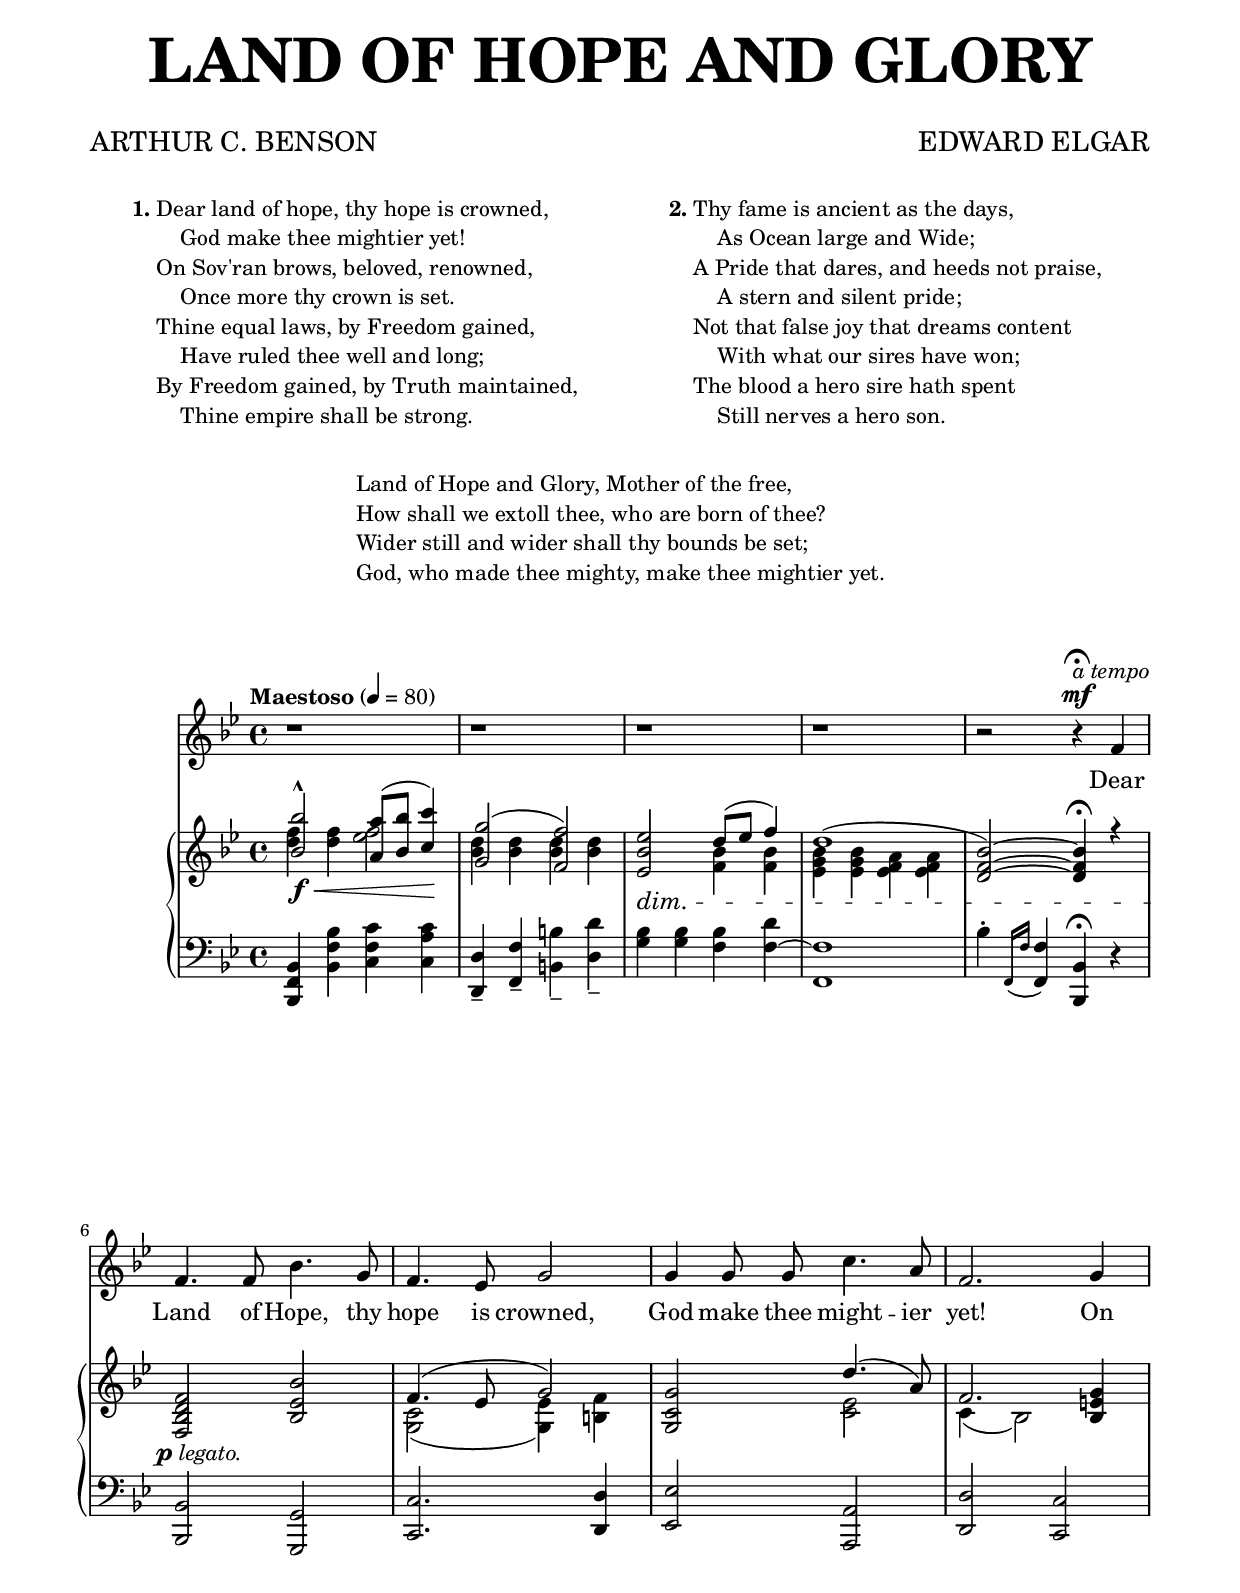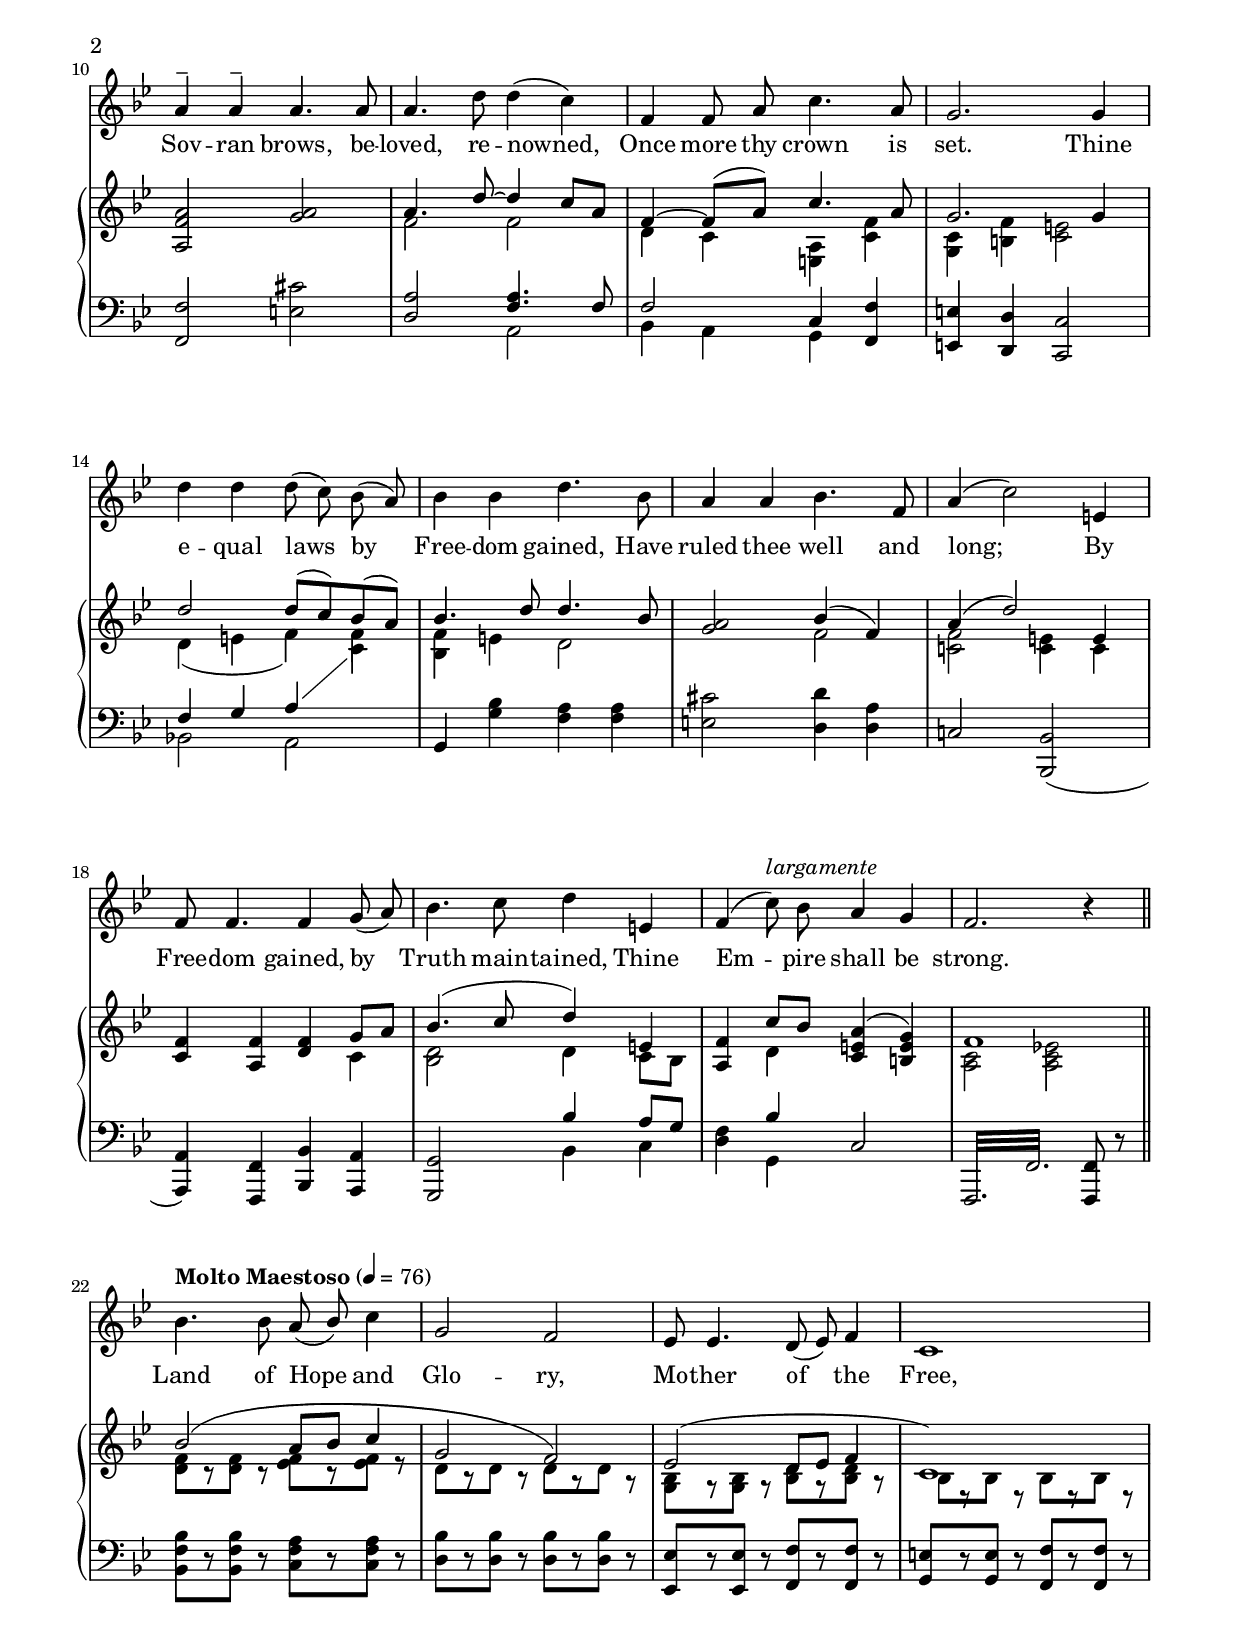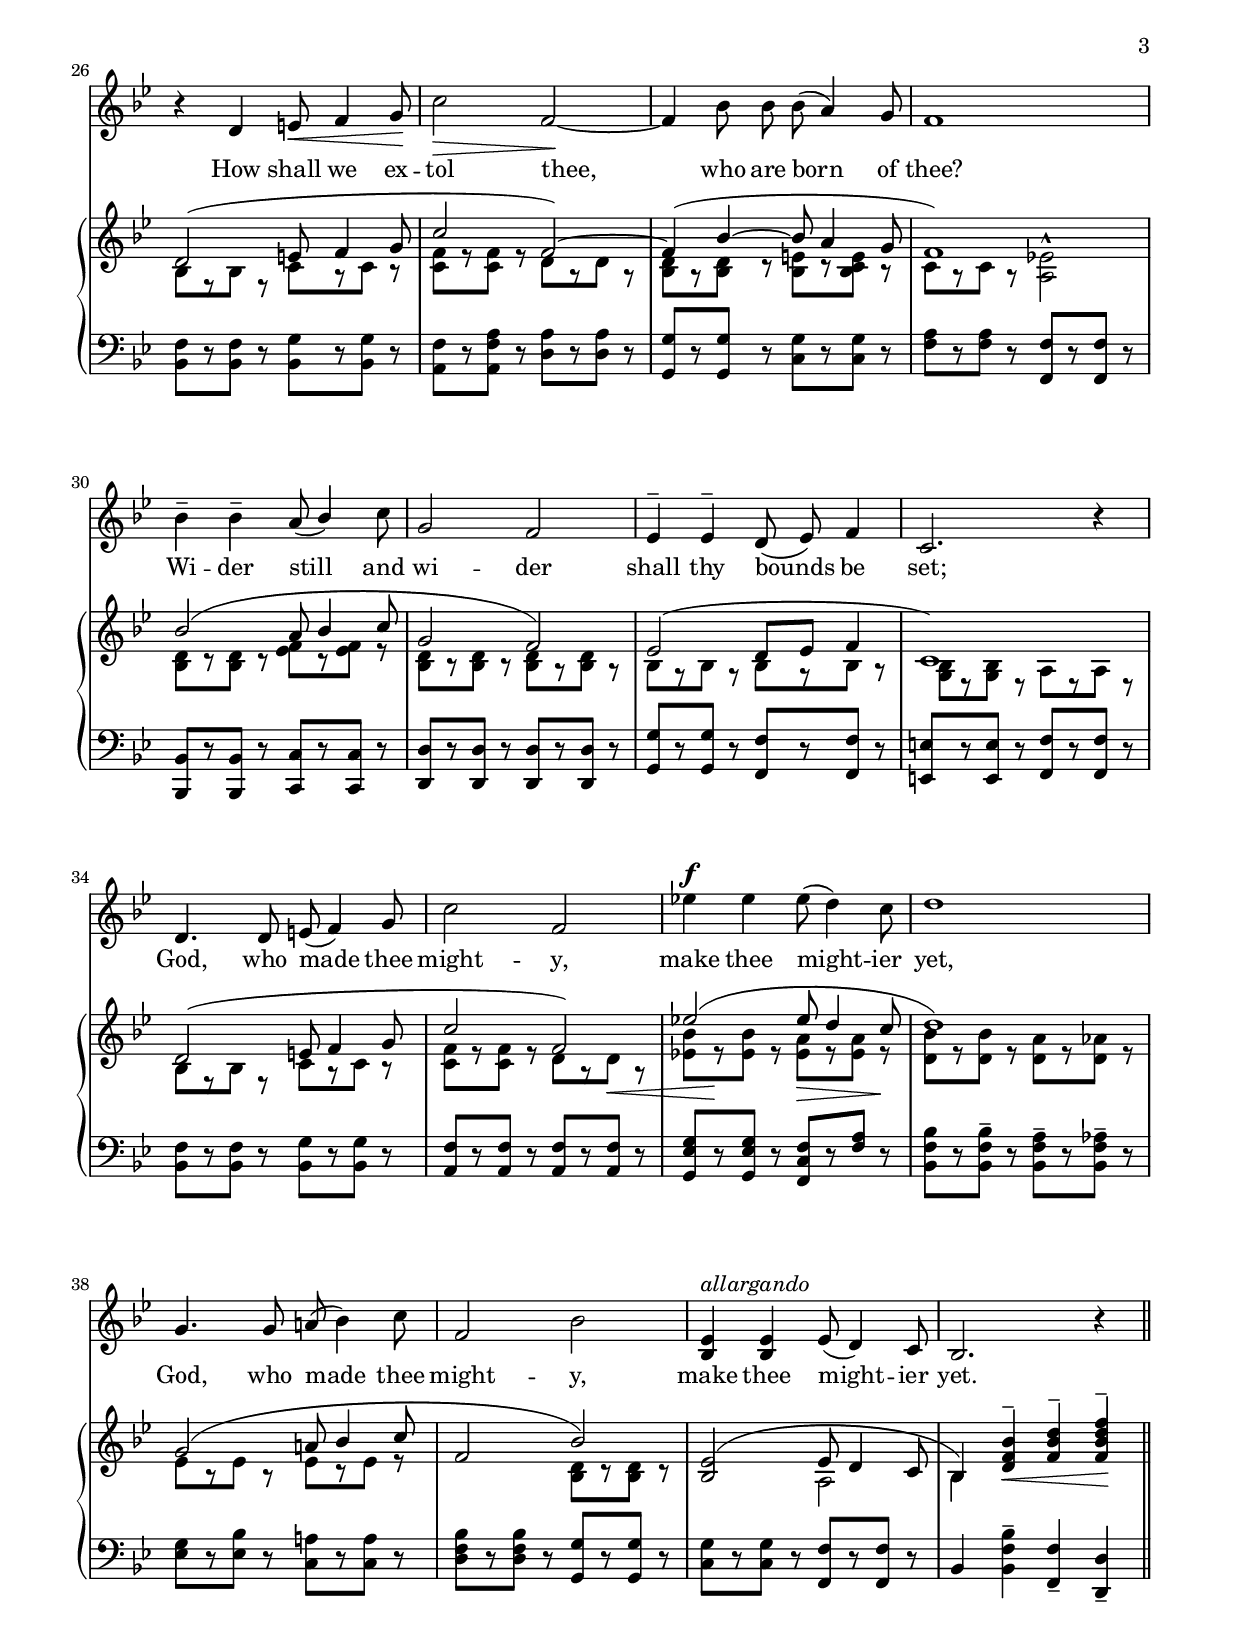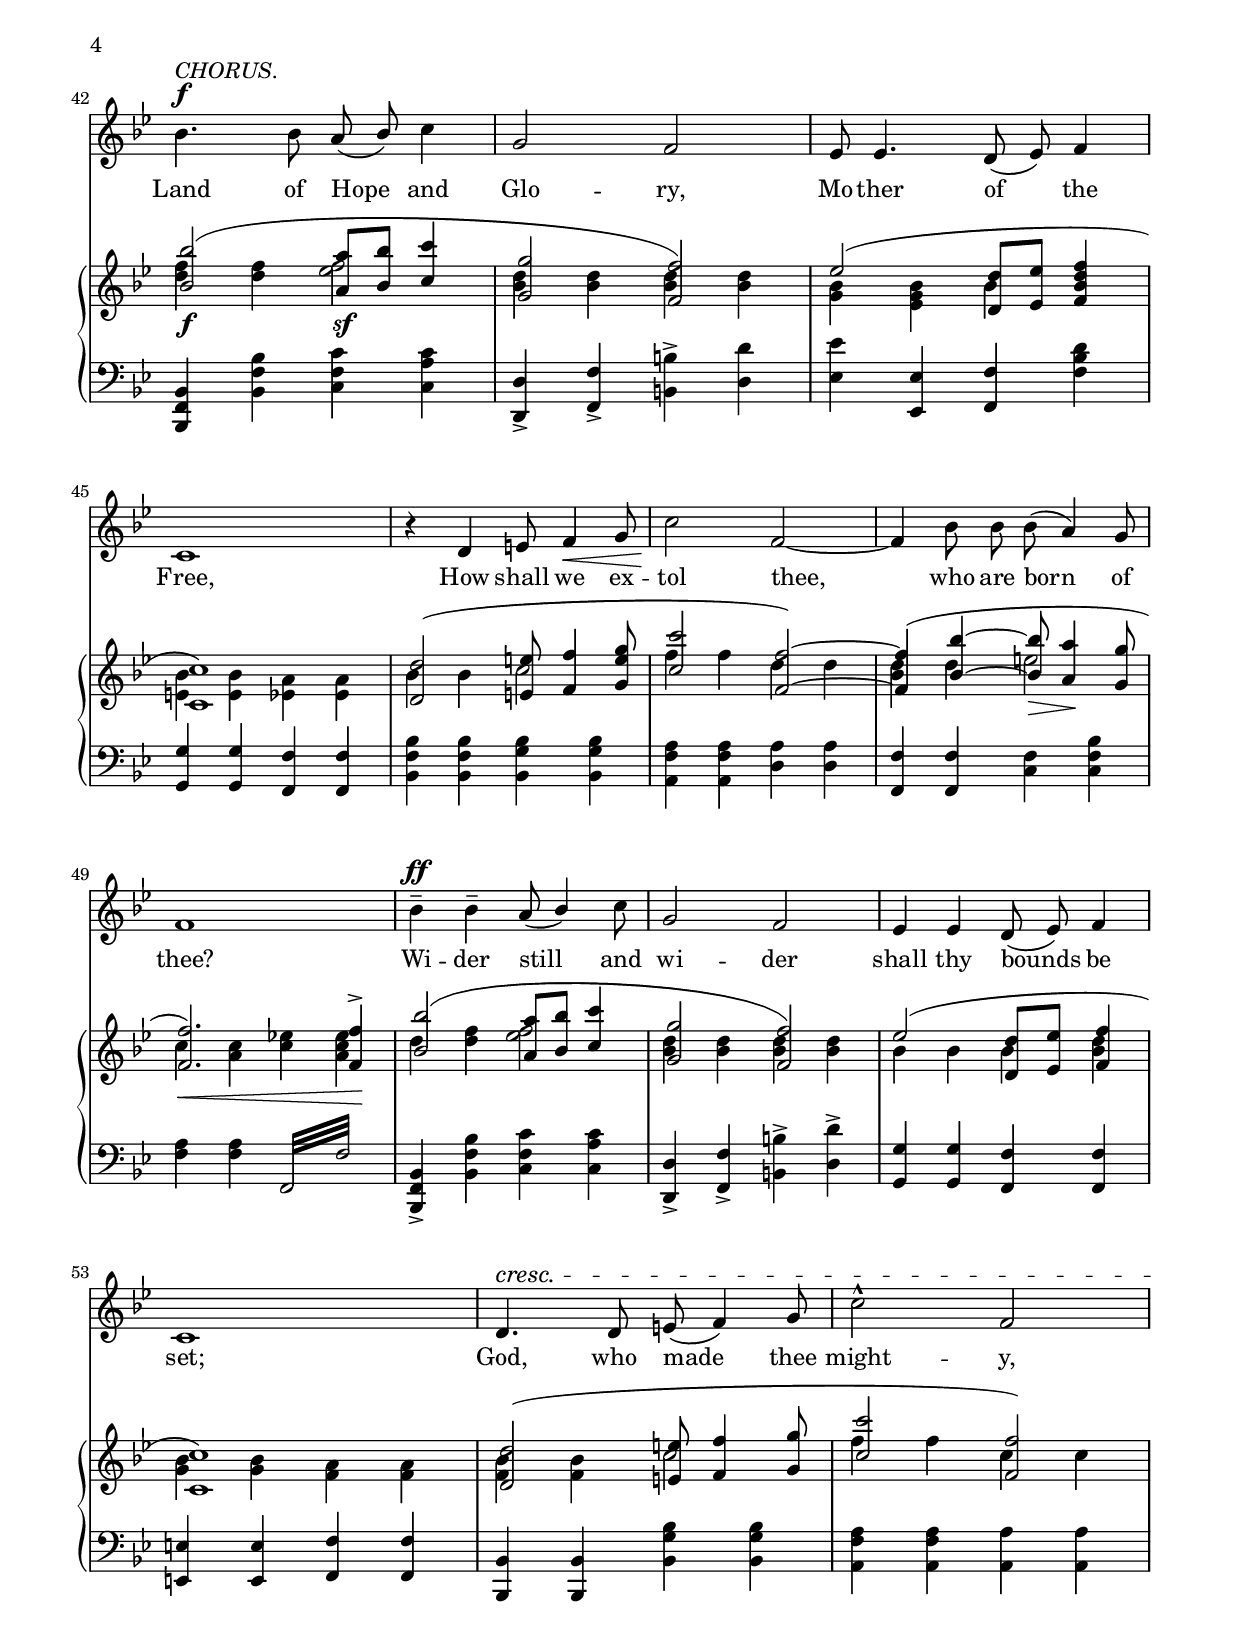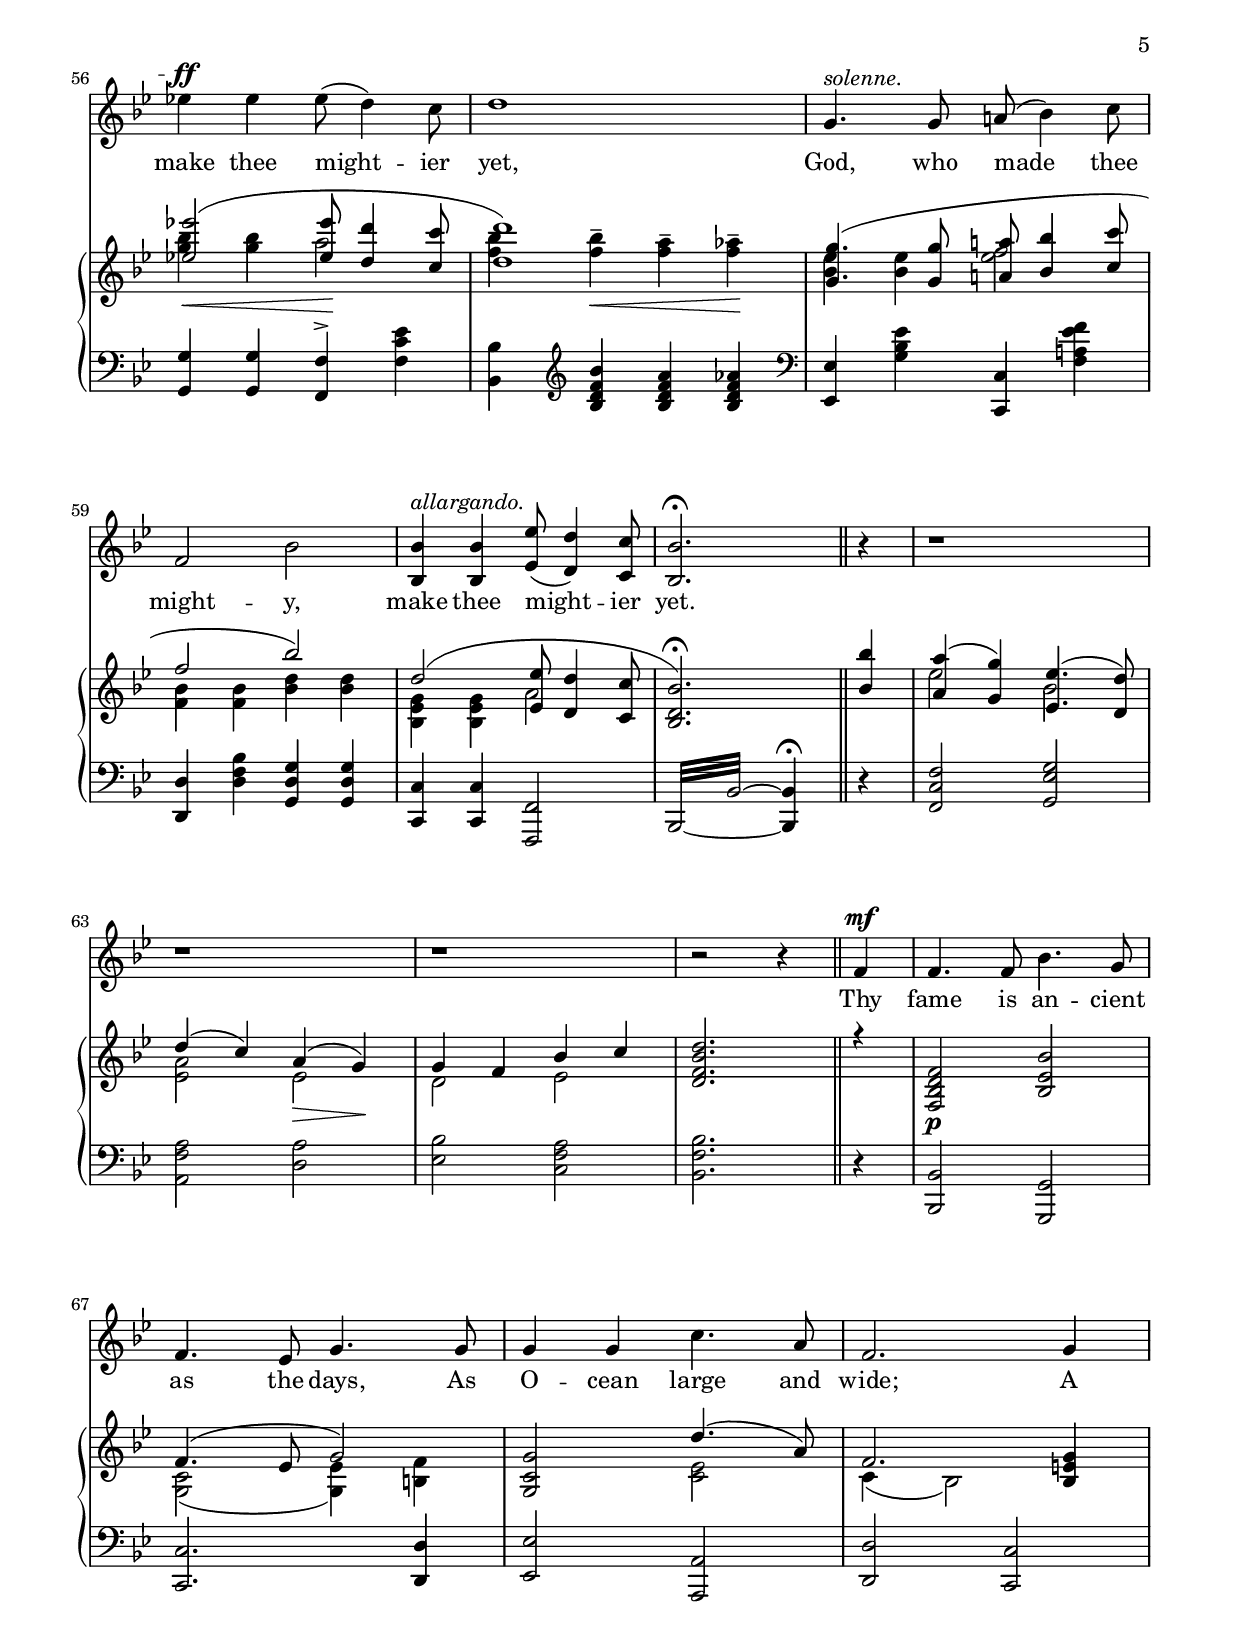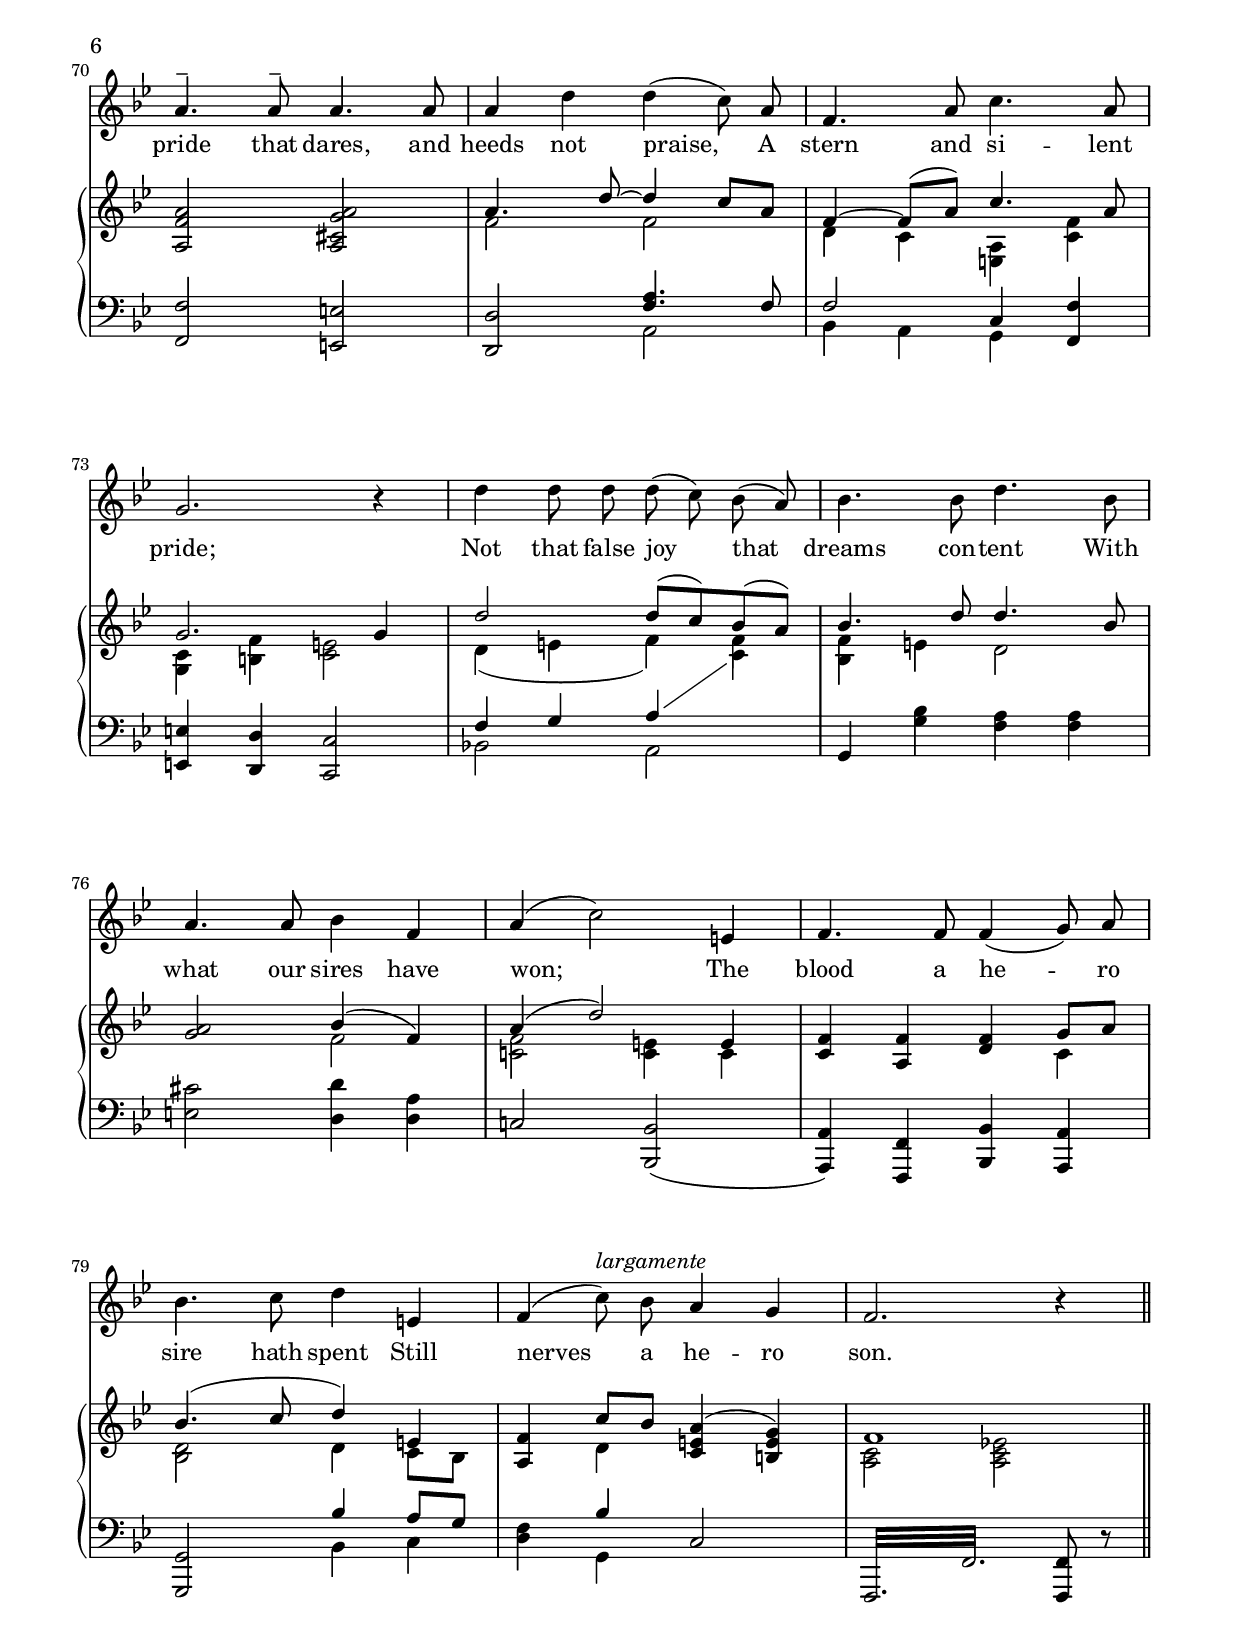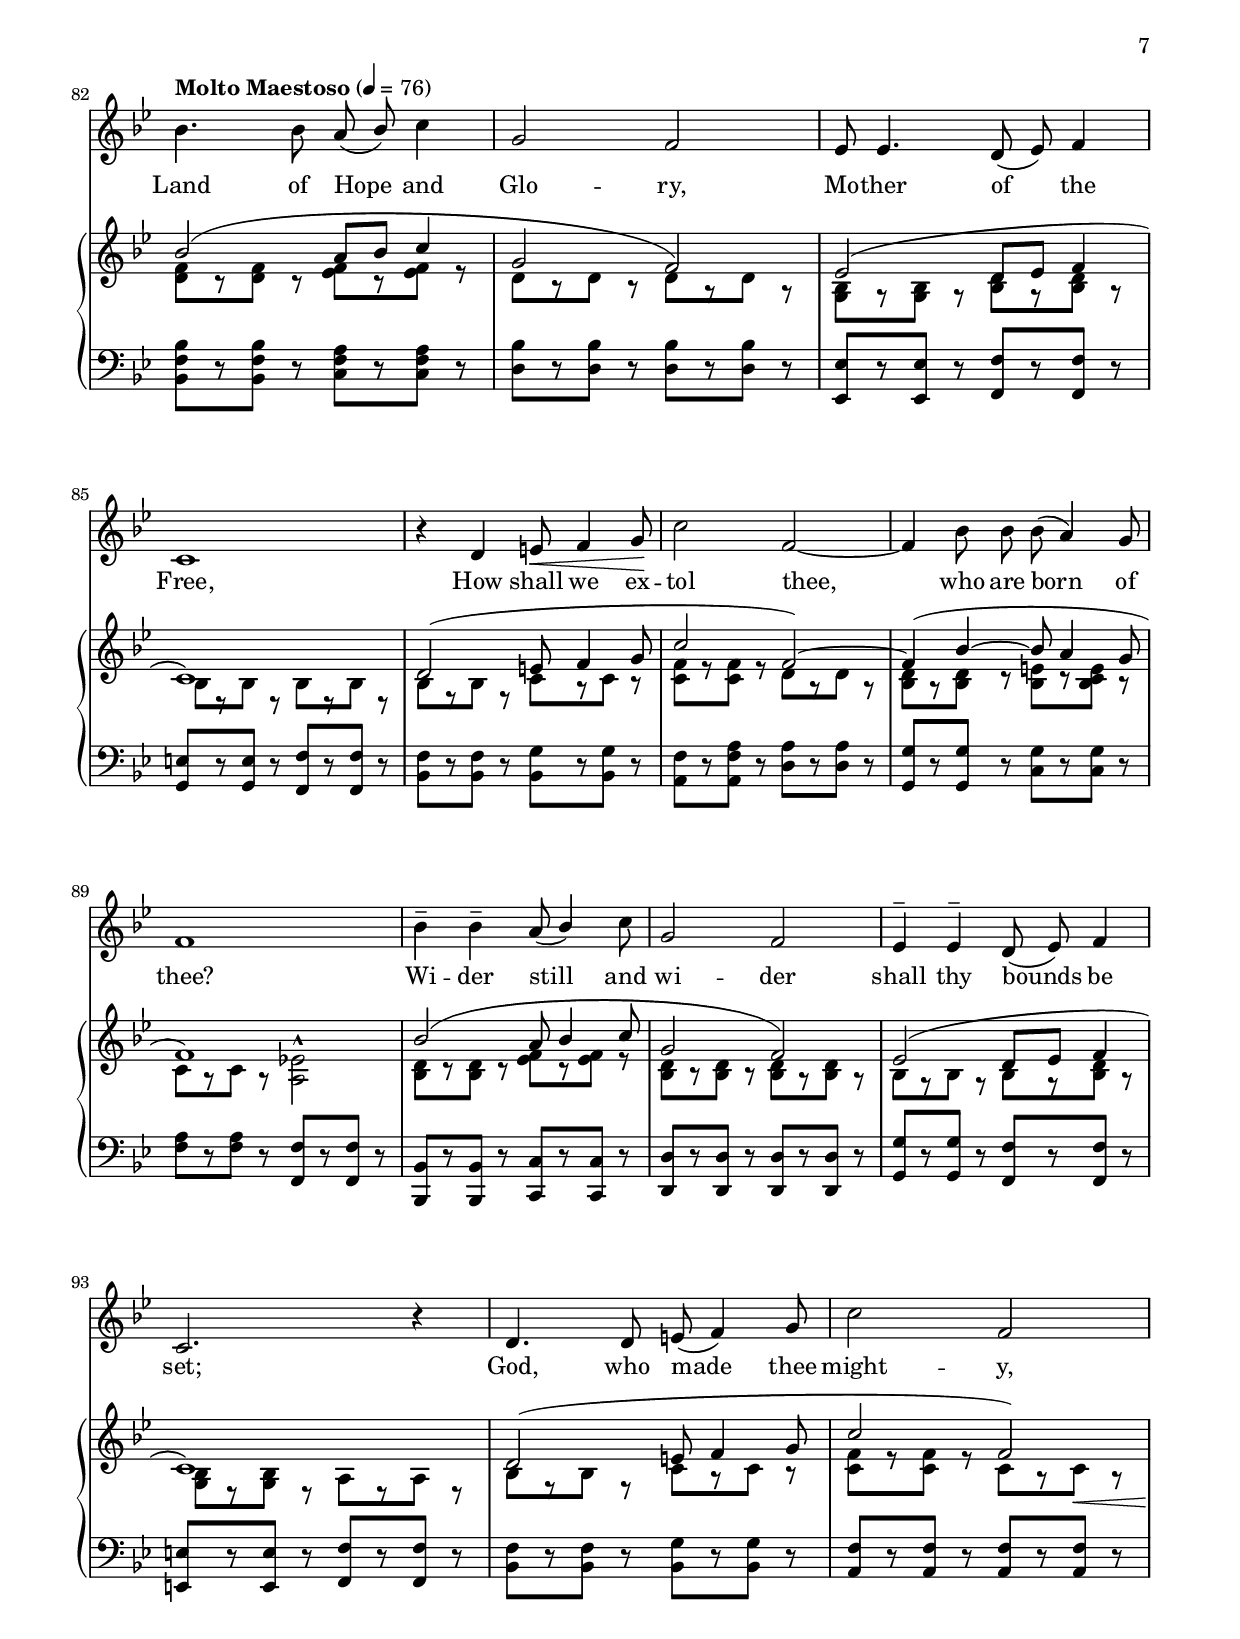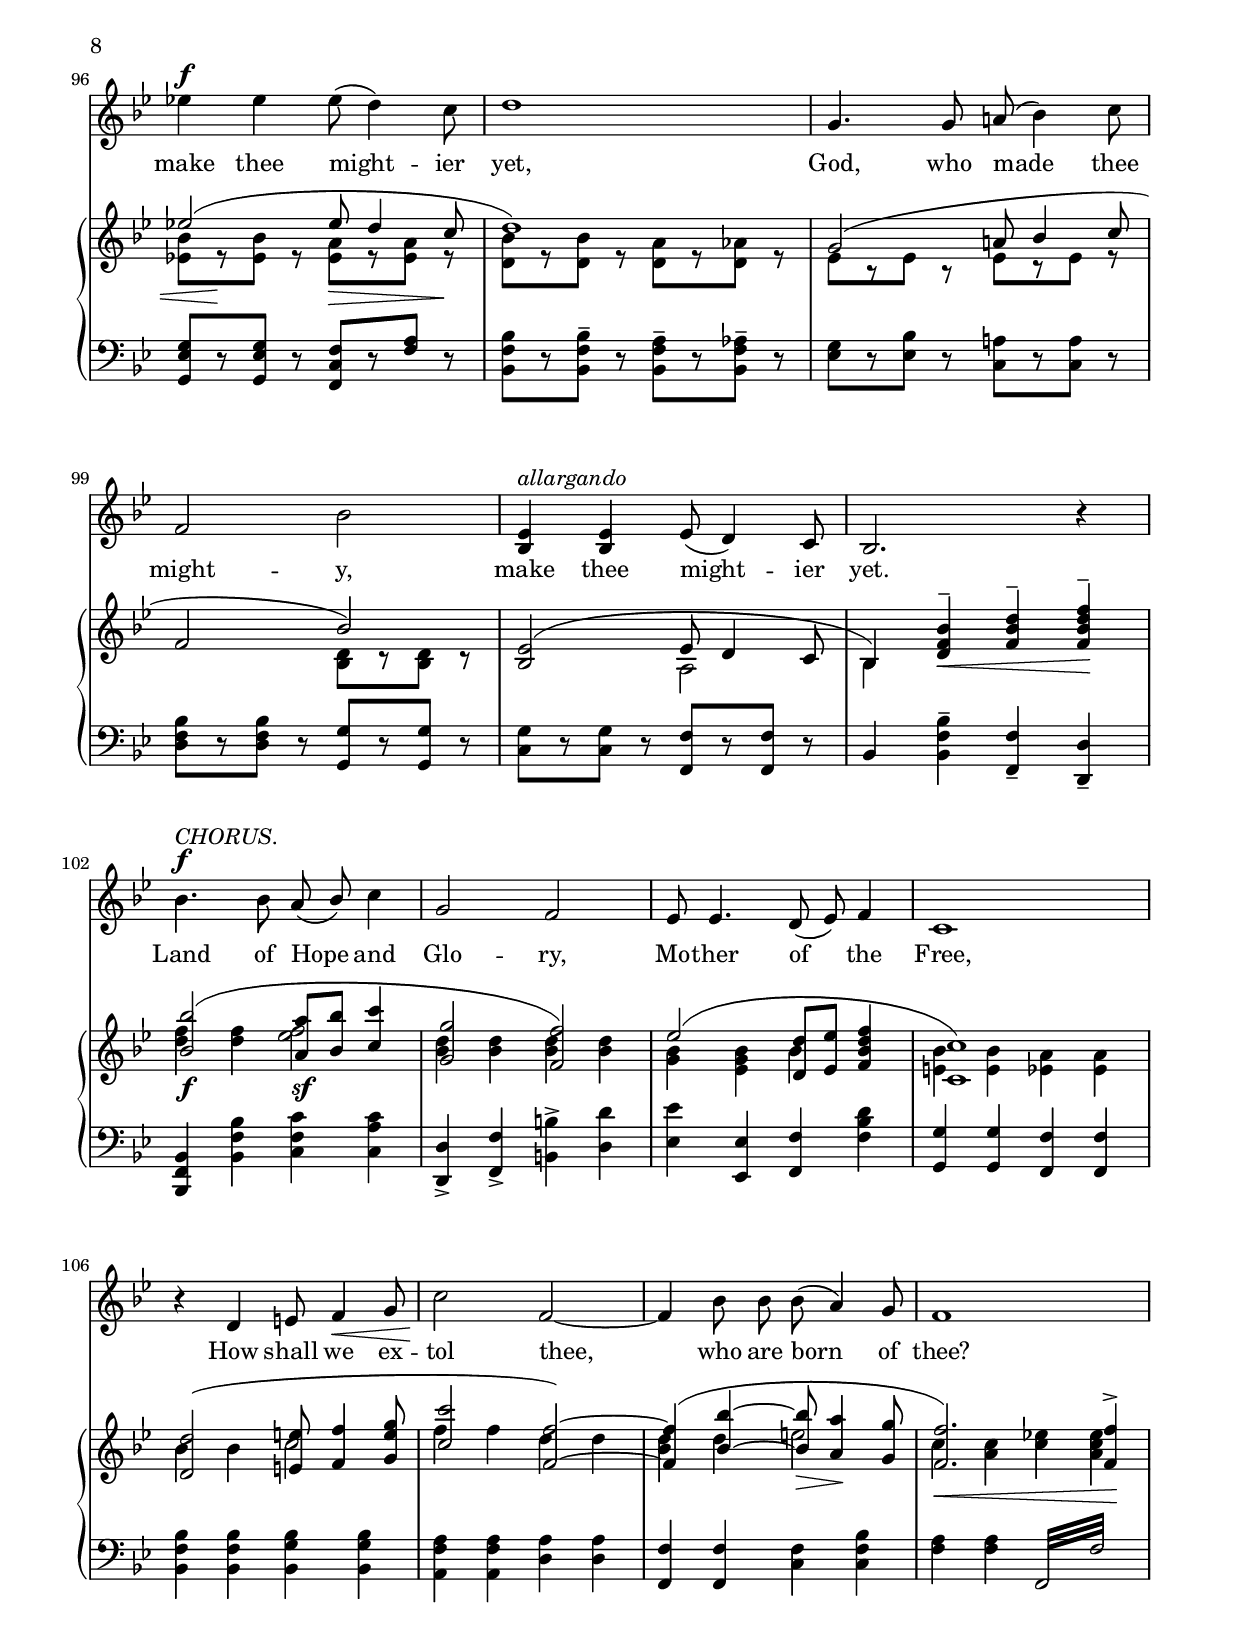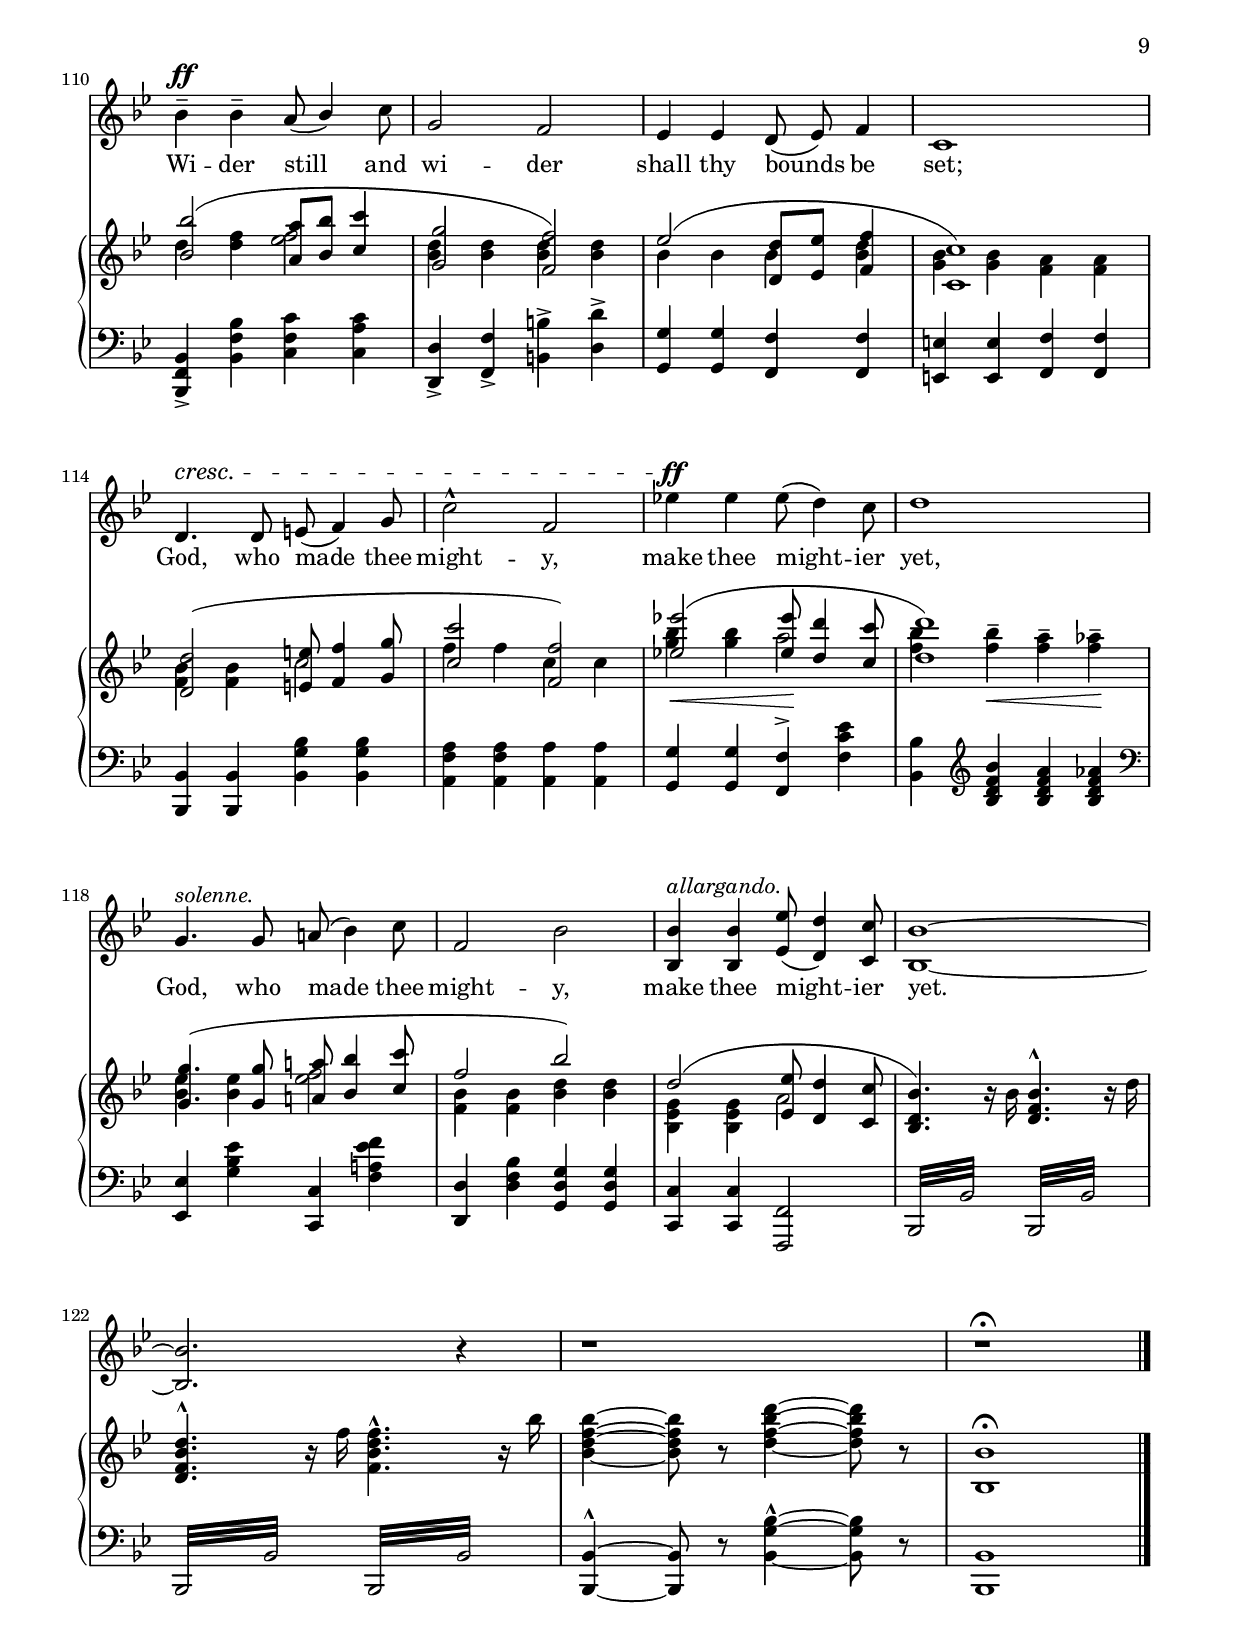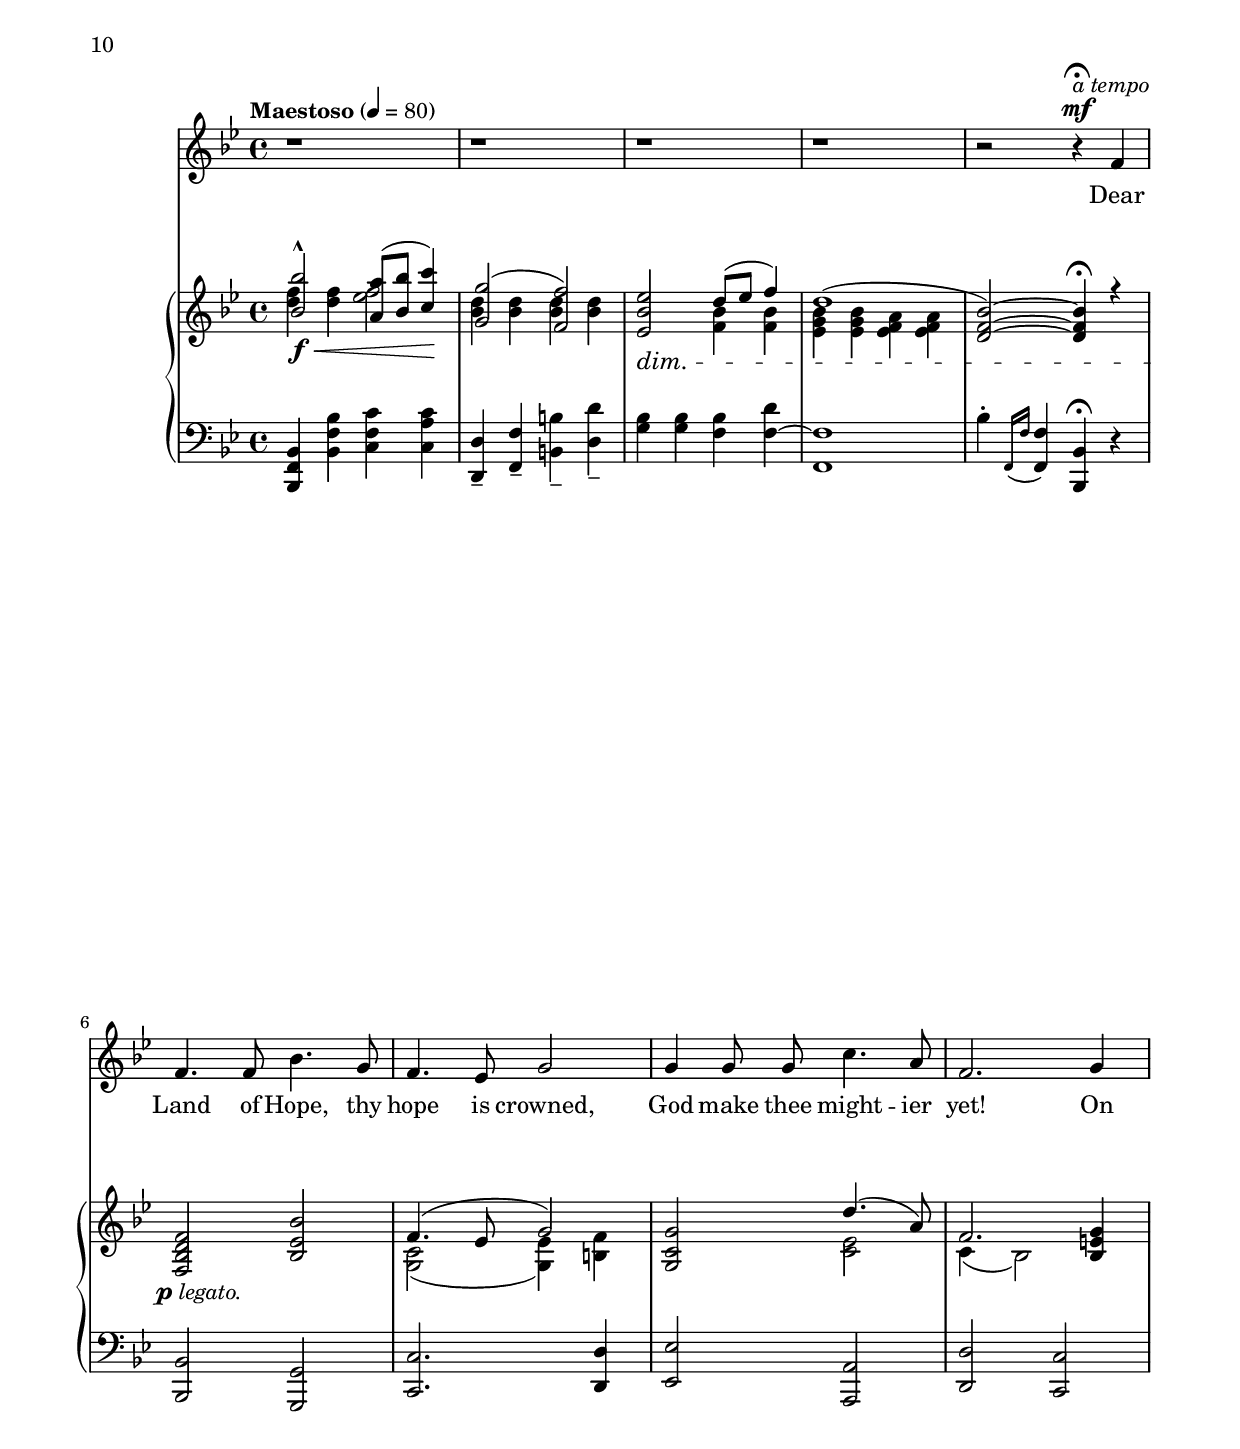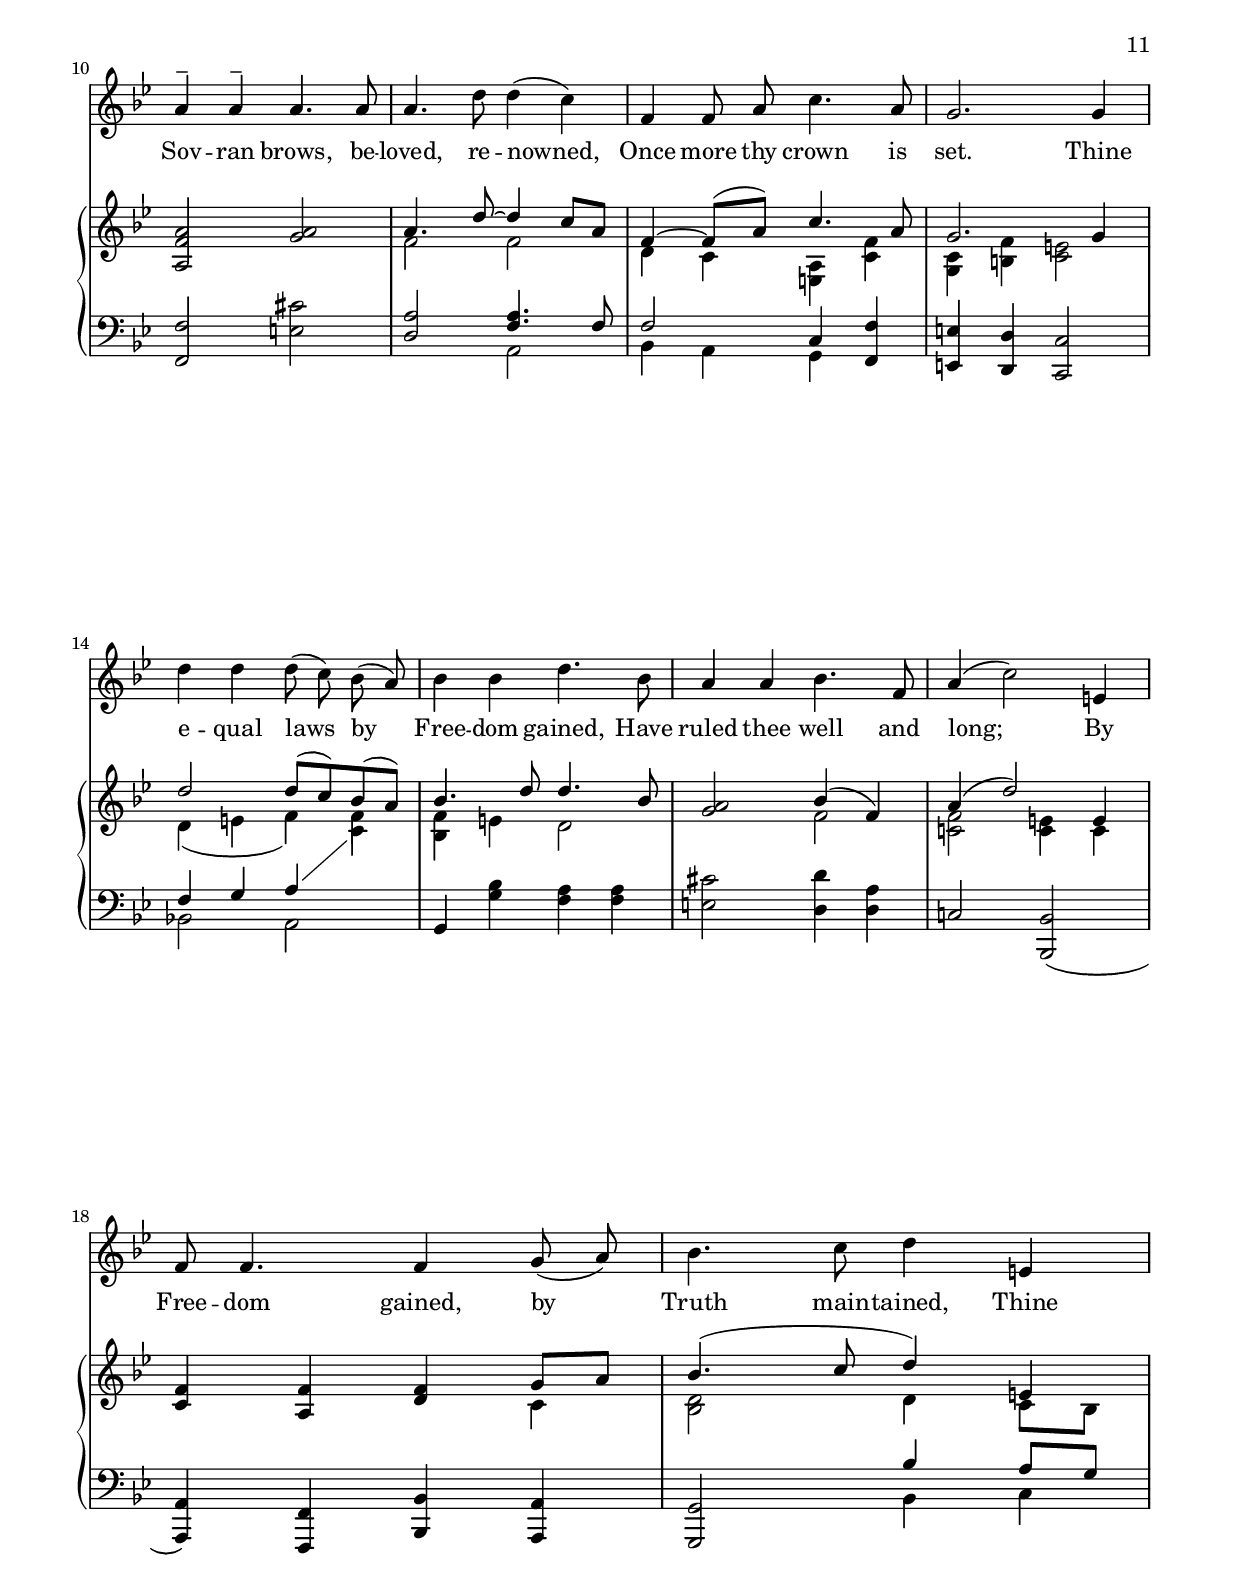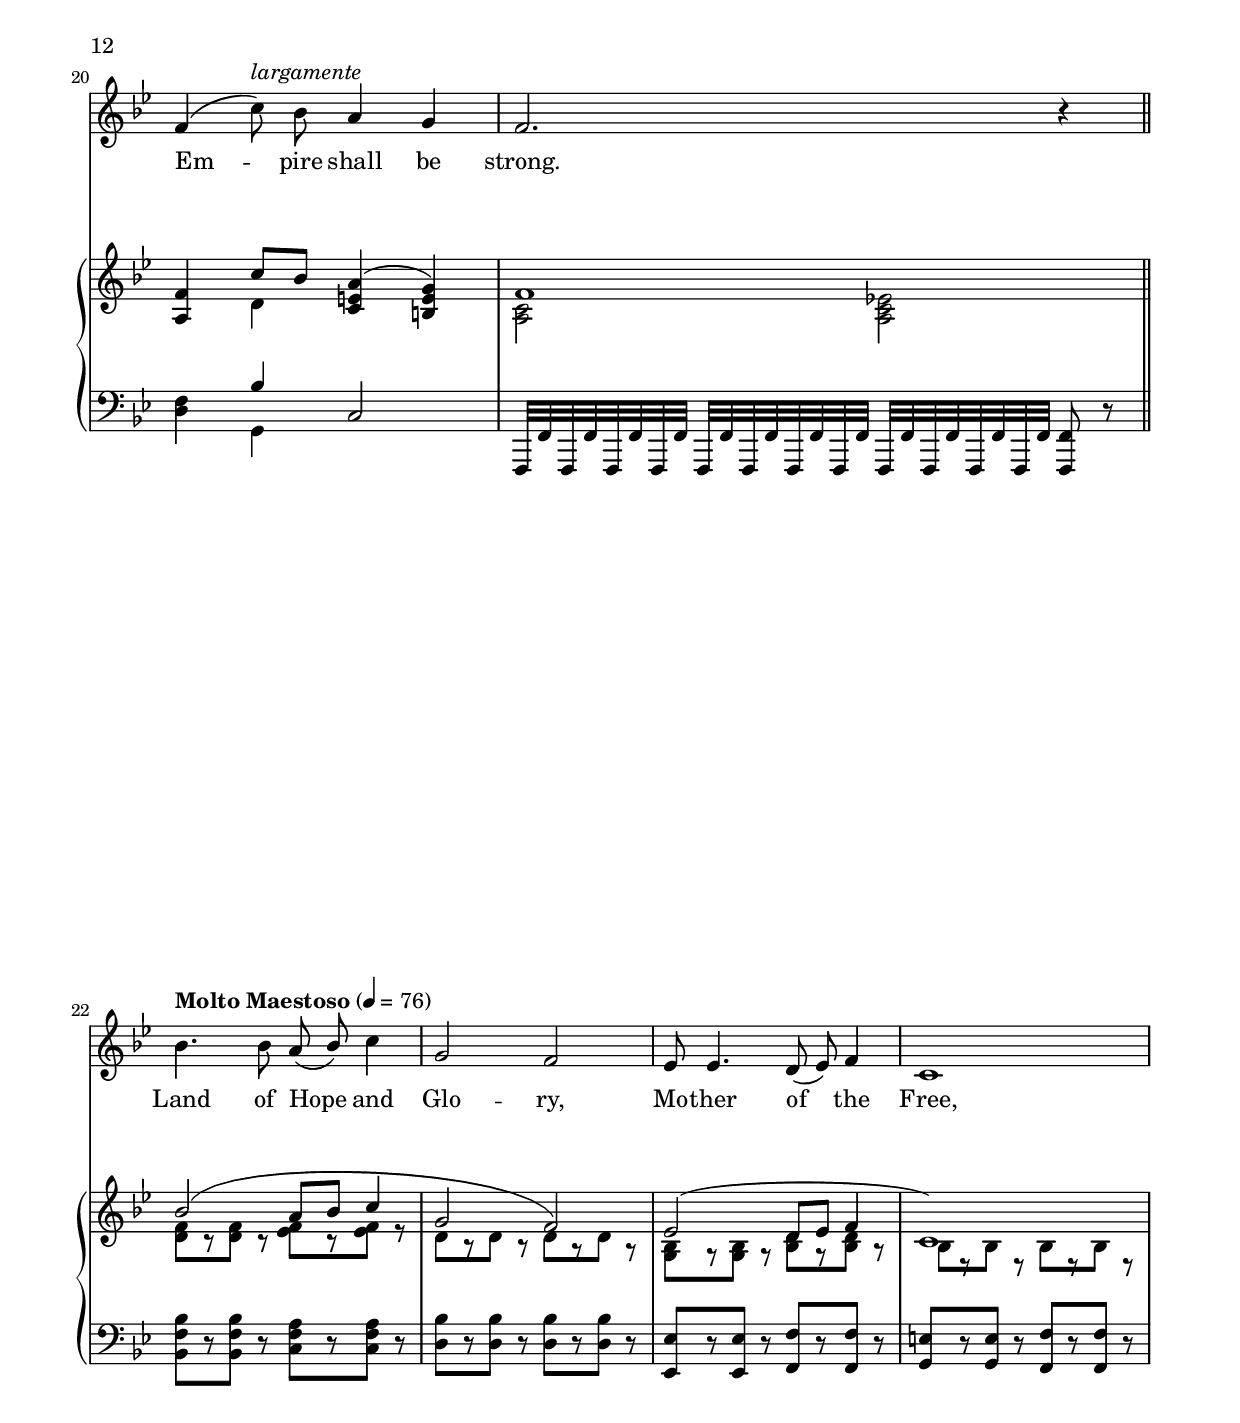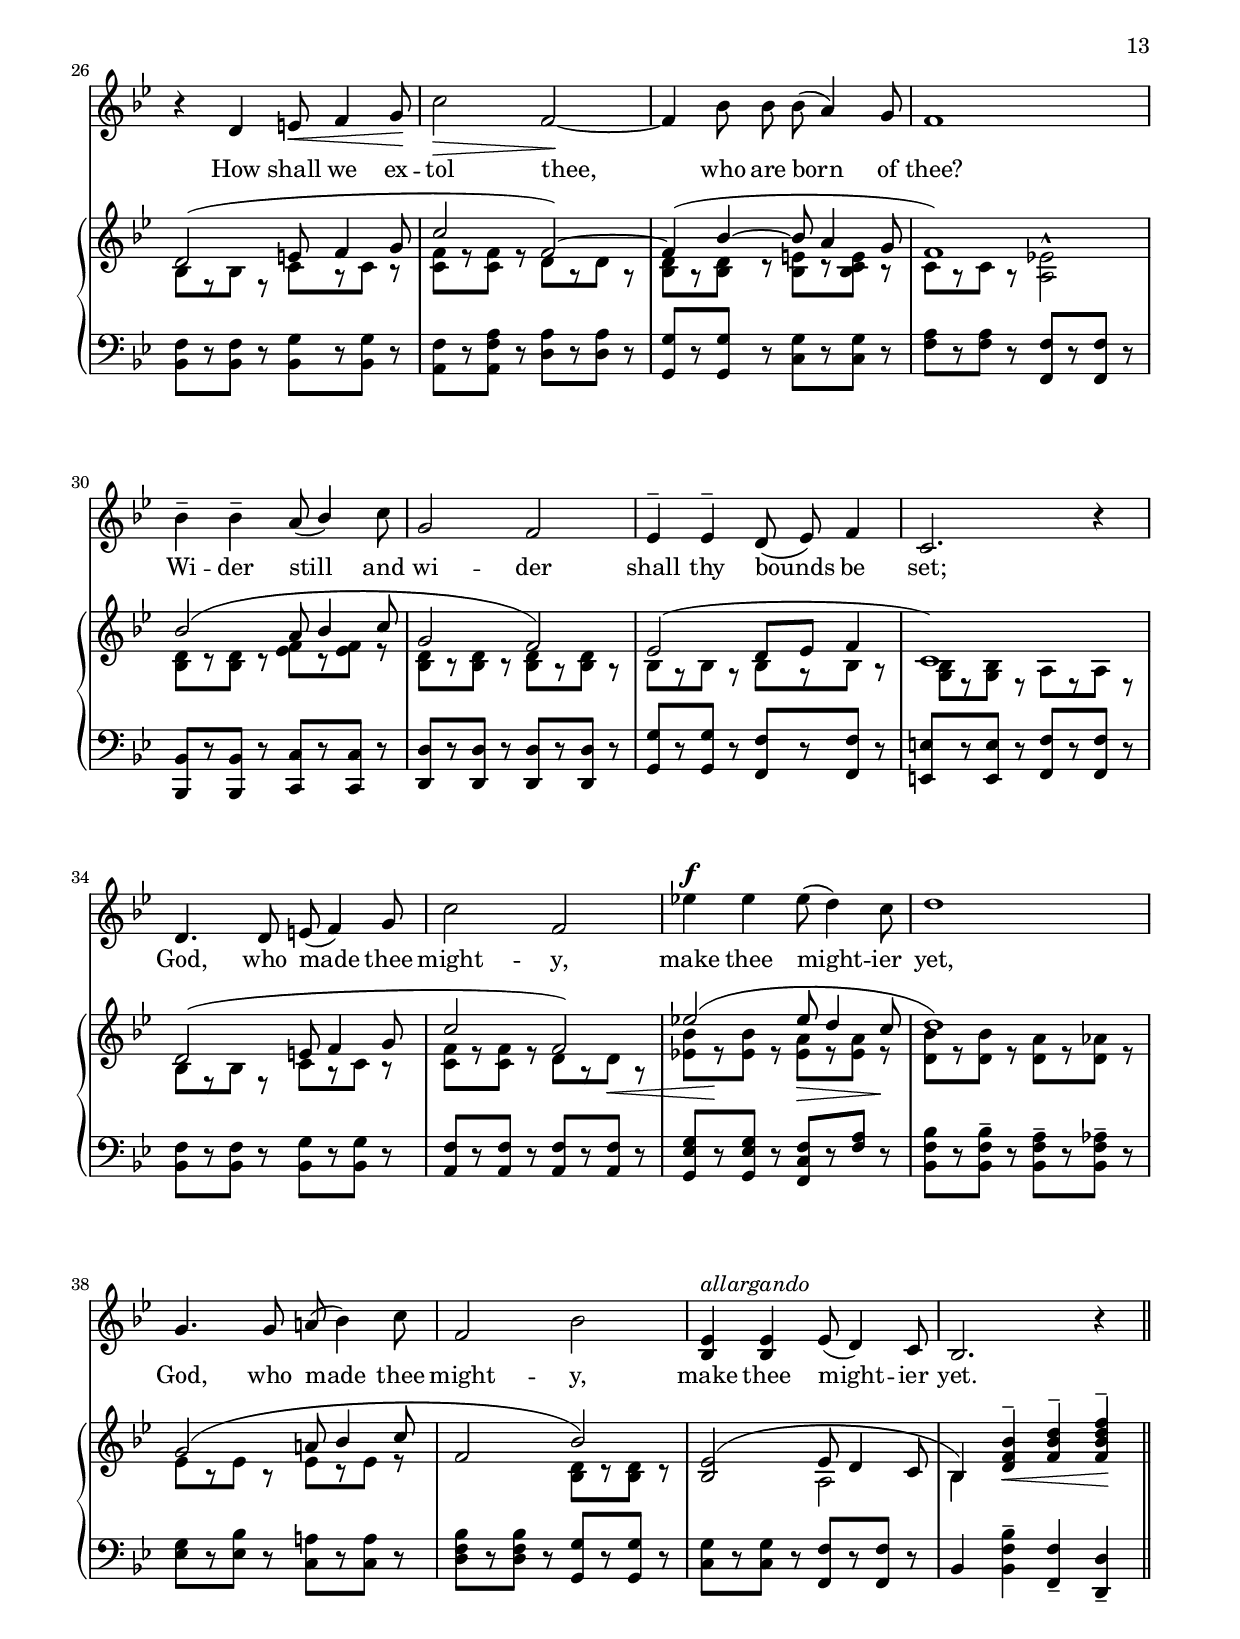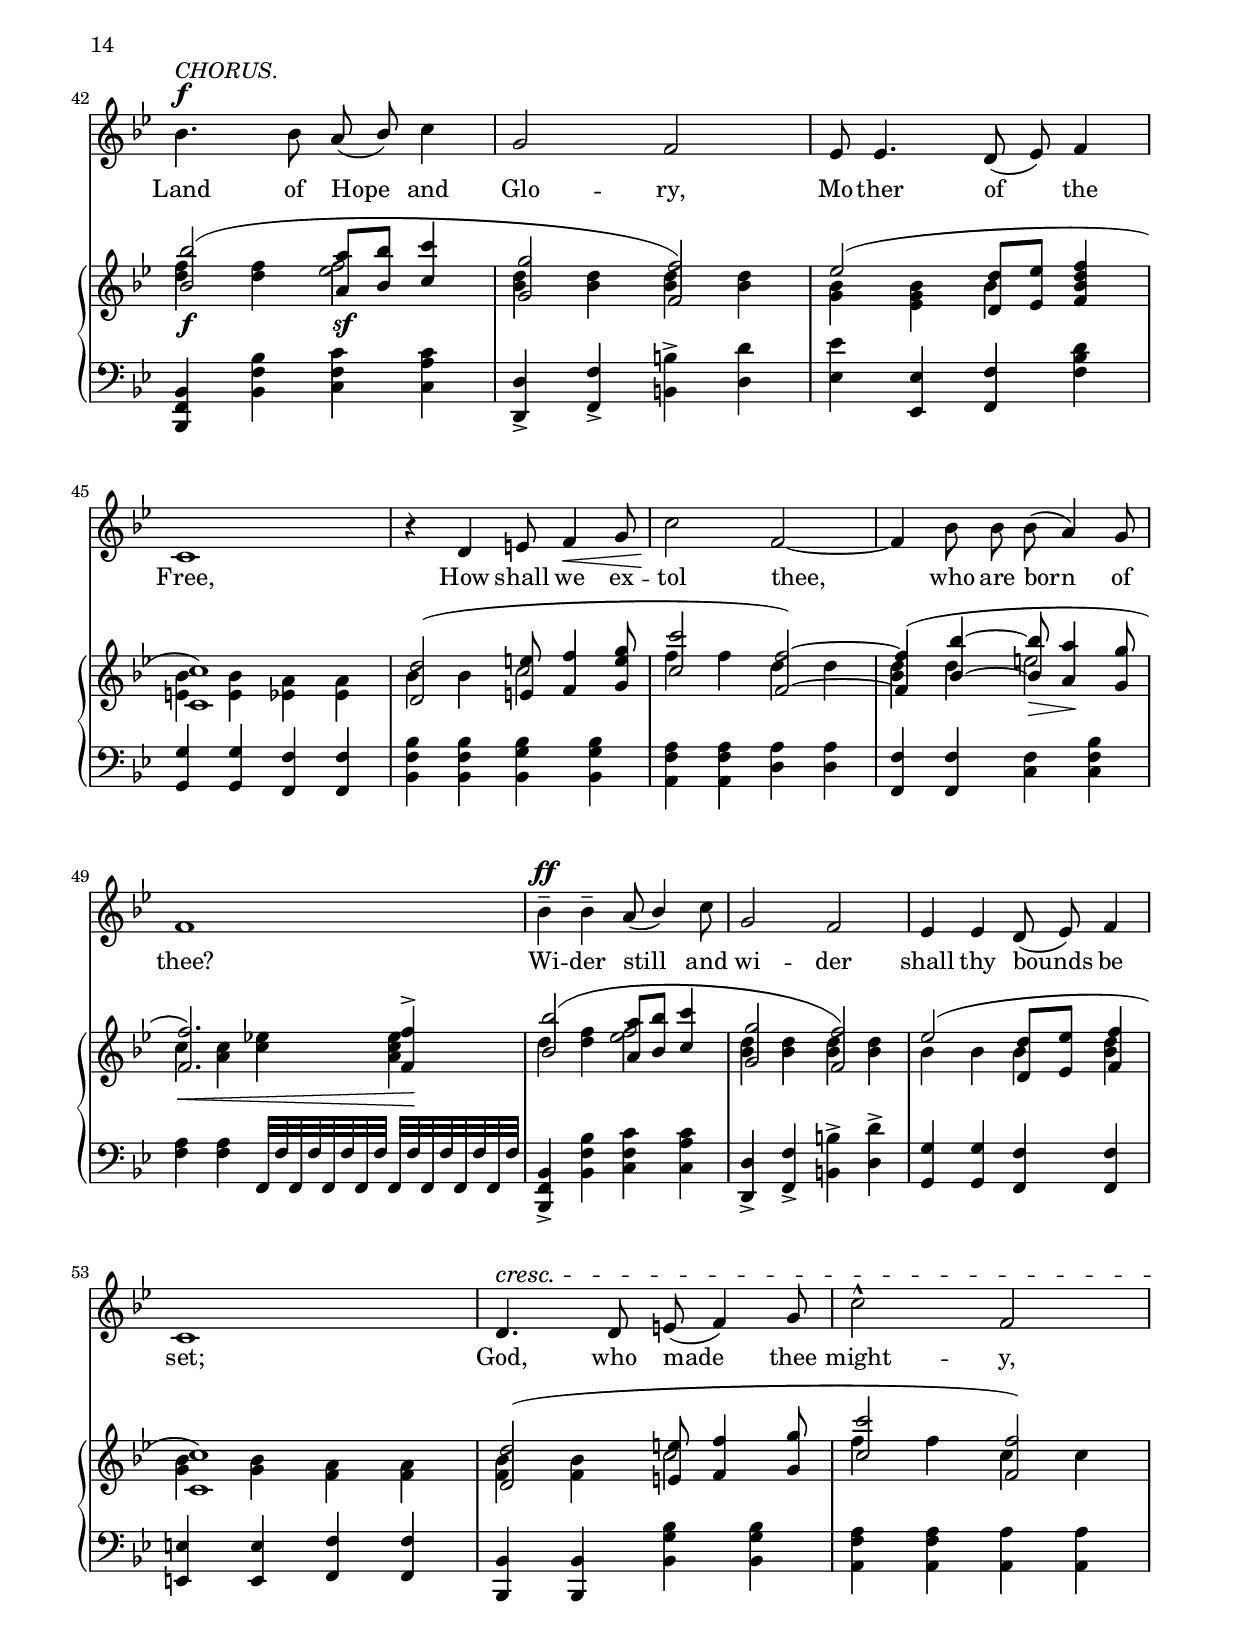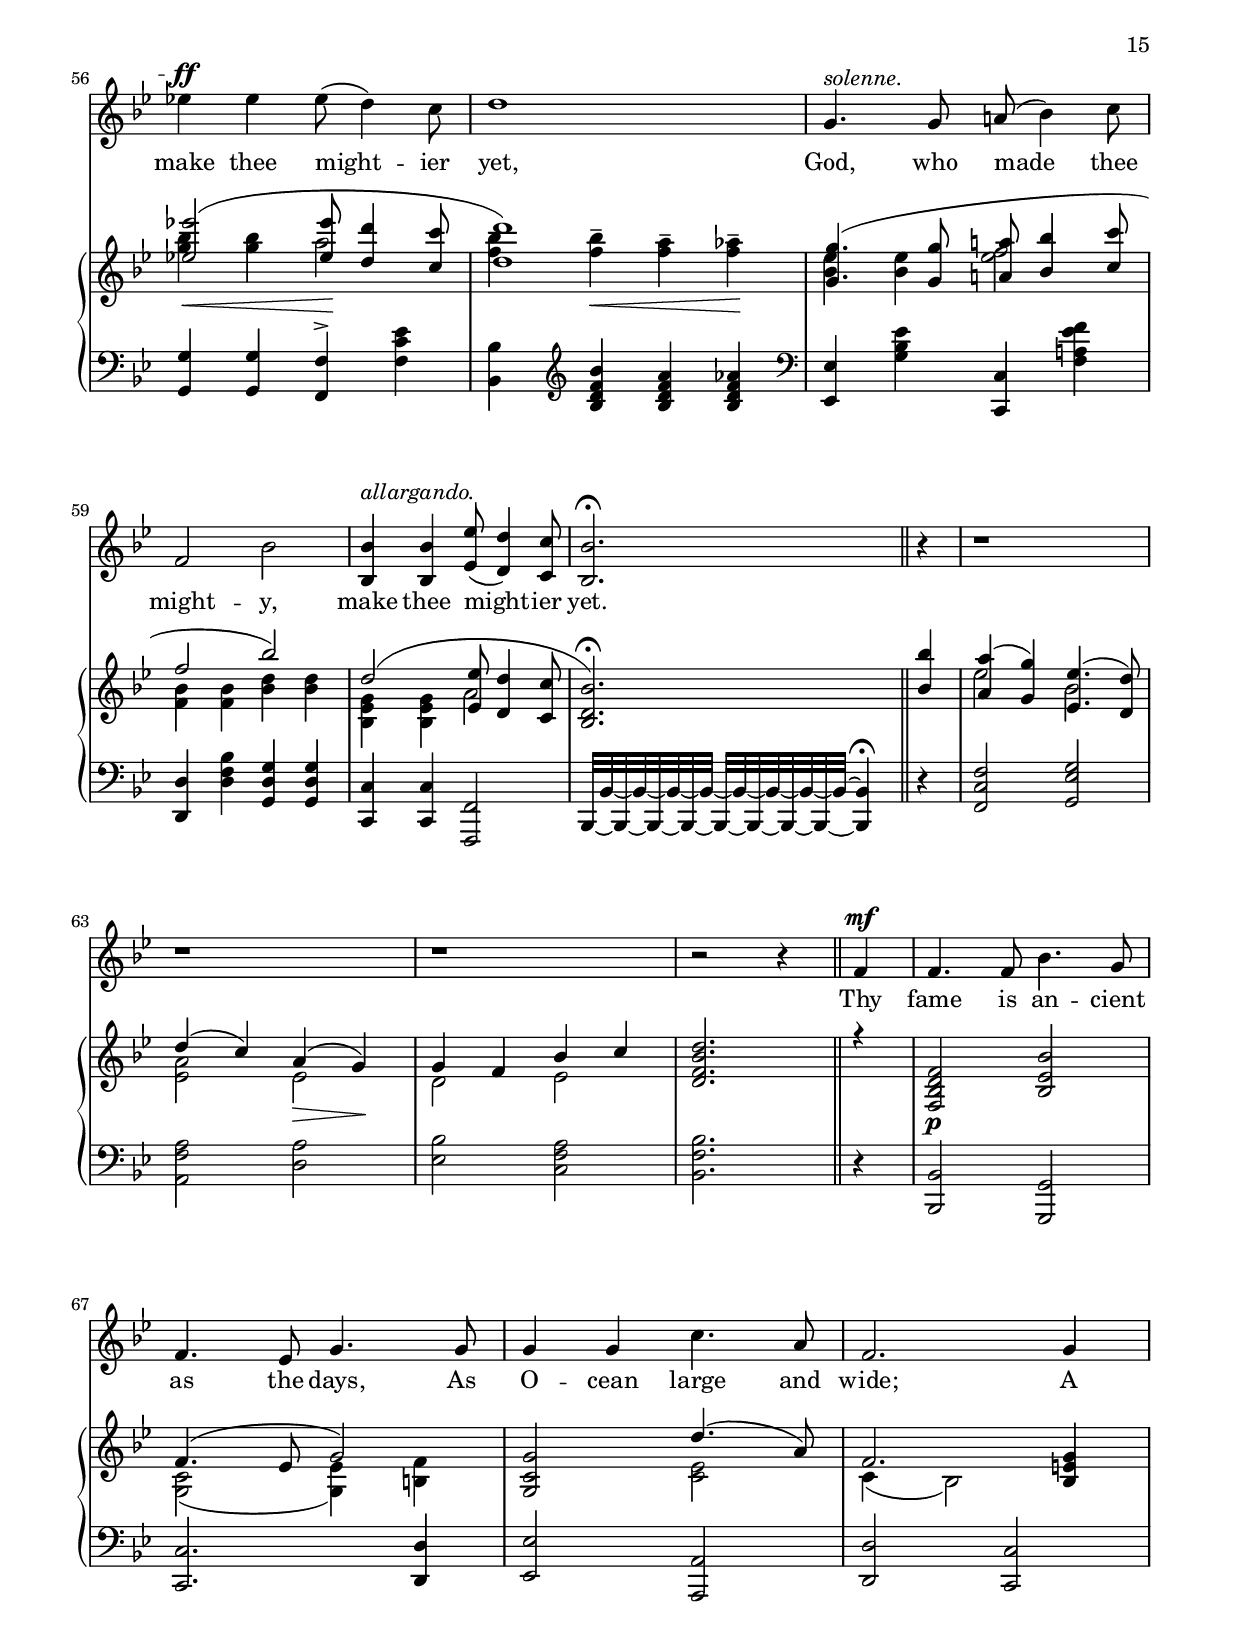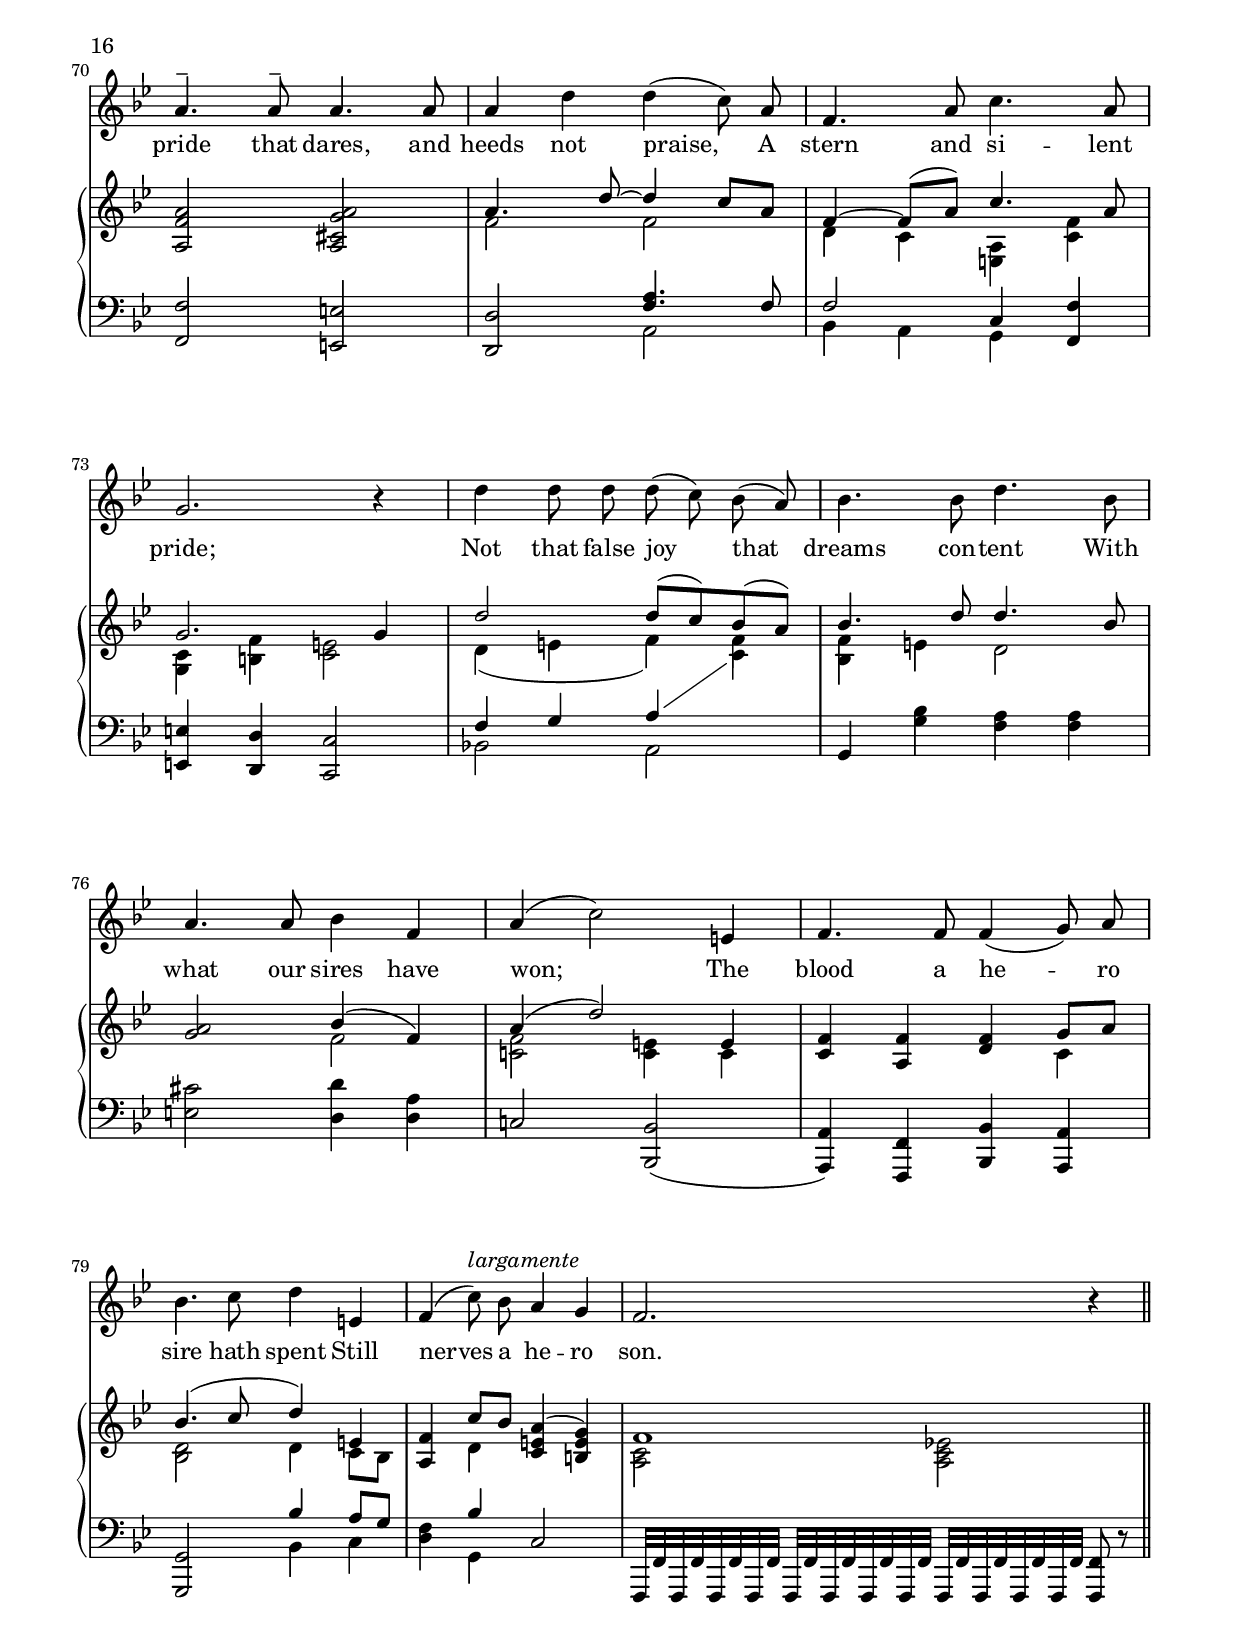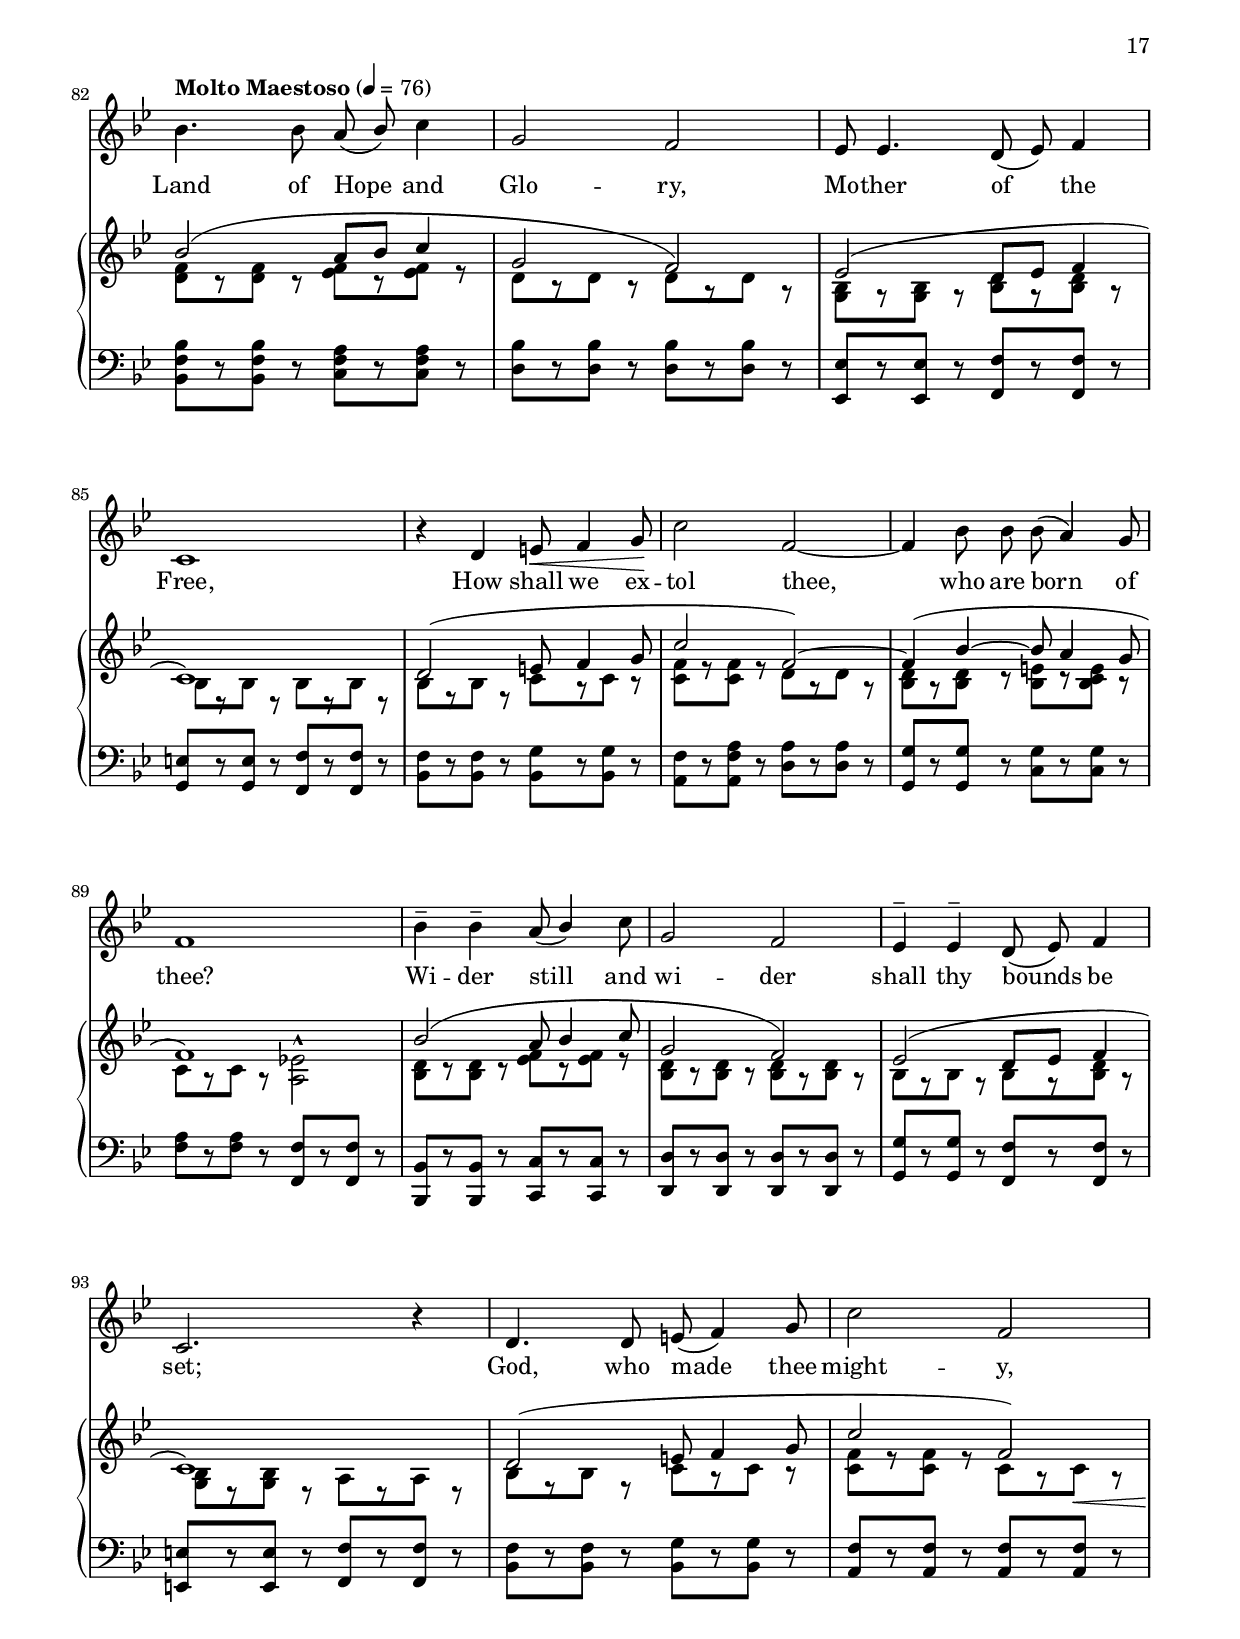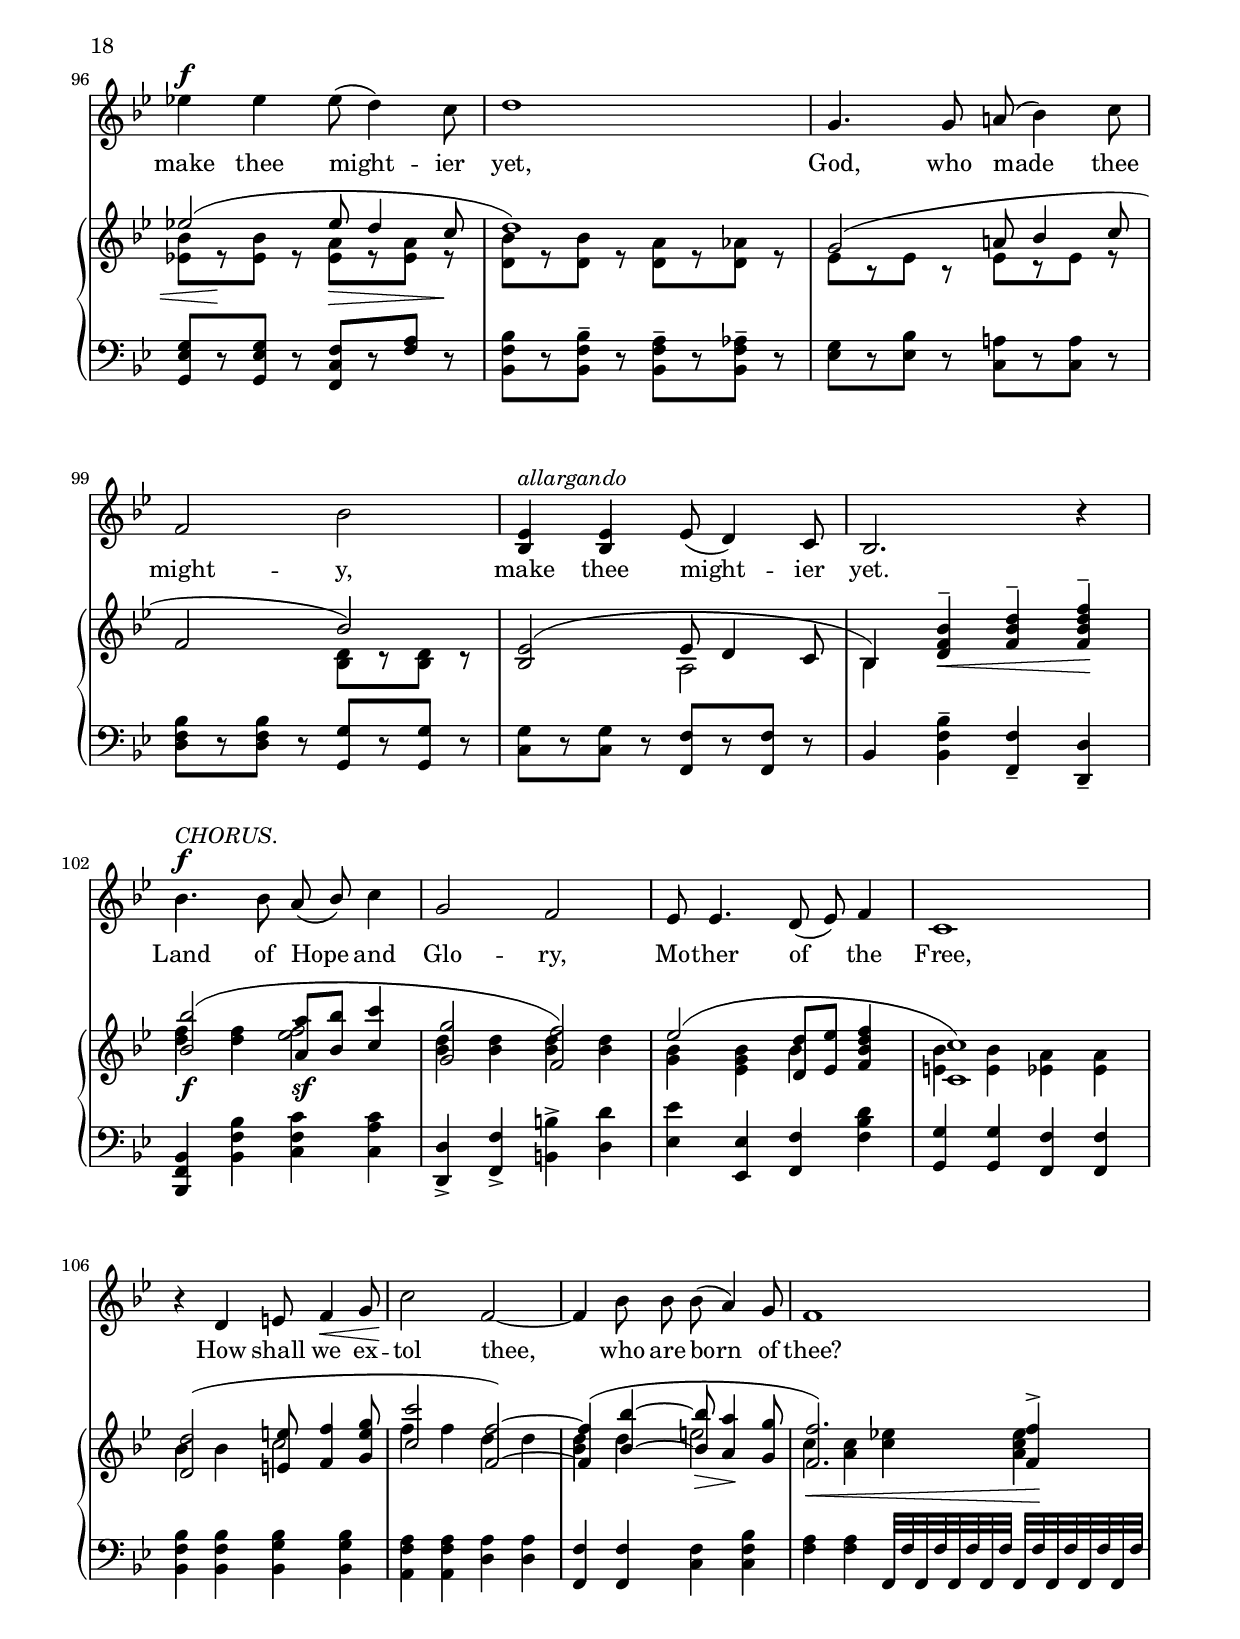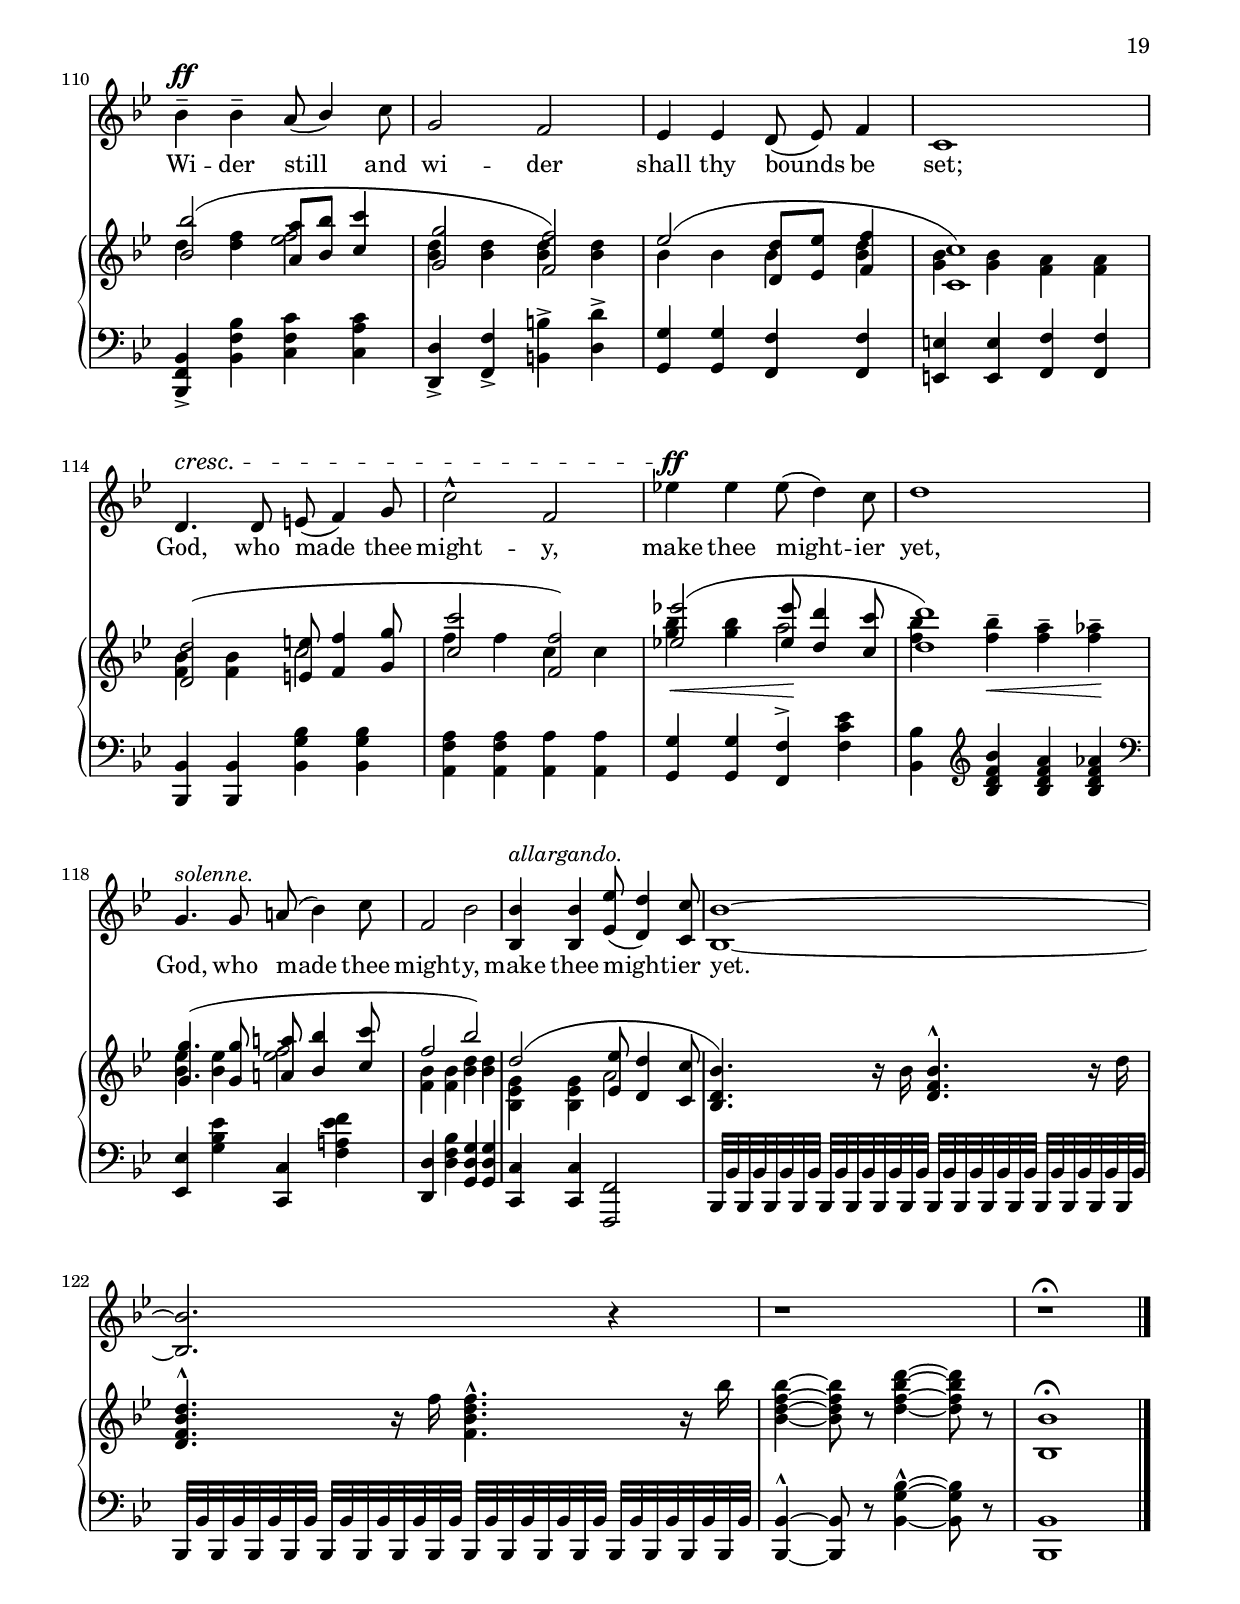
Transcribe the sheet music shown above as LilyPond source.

\version "2.20.0"
\include "articulate.ly"

% ****************************** %
% PROLOGUE %
% ****************************** %

\paper{
    #(set-paper-size "usletter")
    top-margin = 0.6\in
    bottom-margin = 0.6\in
    left-margin = 0.6\in
    right-margin = 0.6\in
}

pleg = \markup { 
    \center-align \line {
        \hspace #3.7 p \normal-text \italic legato.
    }
}
plegDynamic = #(make-dynamic-script pleg)

#(set-global-staff-size 19)

% ****************************** %
% VERSE 1 %
% ****************************** %

meverse = \relative c' {
    \clef treble
    \key bes \major
    \time 4/4
    \tempo "Maestoso" 4 = 80

    r1 | r1 | r1 | r1 | r2 r4\fermata^\mf^\markup \italic "a tempo" f4 | f4. f8 bes4. g8 |
    f4. ees8 g2 | g4 g8 g c4. a8 | f2. g4 | \pageBreak
    a4^- a^- a4. a8 | a4. d8 d4( c4) | f,4 f8 a8 c4. a8 g2. g4 | \break
    d' d d8( c) bes( a) | bes4 bes d4. bes8 | a4 a bes4. f8 | a4( c2) e,!4 | \break
    f8 f4. f4 g8( a) | bes4. c8 d4 e, | f4( c'8)^\markup \italic "largamente" bes8 a4 g4 | f2. r4 |
}

teverse = \lyricmode {
    Dear | Land of Hope, thy | hope is crowned, | God make thee might -- ier | yet!
    On | Sov -- ran brows, be -- | loved, re -- nowned, | Once more thy crown is | set.
    Thine | e -- qual laws by | Free -- dom gained, Have | ruled thee well and | long;
    By | Free -- dom gained, by | Truth main -- tained, Thine | Em -- pire shall be strong.
}

upverse = \relative c'' {
    \clef treble
    \key bes \major
    \time 4/4
    <<
        \relative c'' {
            <bes bes'>2^^\f\< <a a'>8( <bes bes'> <c c'>4)\! | <g g'>2( <f f'>) |
            <ees bes' ees>2\dim d'8( ees f4) | d1( | <bes f d>2)~ 4\fermata r4 | \break
            <f d bes f>2\!\plegDynamic <bes ees, bes> | f4.( ees8 g2)
            <g c, g>2 d'4.( a8) | f2. <g e bes>4 | \pageBreak
            <a f a,>2 <g a> | a4. d8~d4 c8 a | f4~f8( a) c4. a8 | g2. g4 | \break
            d'2 d8( c) bes( a) | bes4. d8 d4. bes8 | <g a>2 bes4( f) | a4( d2) e,4 | \break
            <c f>4 <a f'> <d f> g8 a | bes4.( c8 d4) e,4 | <f a,>4 c'8 bes <a e c>4( <g e b>) | f1 \bar "||"
        }
        \\
        \relative c'' {
            <d f>4 4 <ees f>2 | <bes d>4 4 4 4 | s2 <f bes>4 4 |
            <ees g bes>4 4 <ees f a>4 4 | s1 | s1 | <c g>2( <ees g,>4) <f b,>|
            s2 <ees c>2 | c4( bes2) s4 | \pageBreak s1 | f'2 f |
            d4 c <a e>4 <c f> | <c g>4 <f b,> <e c>2
            d4( e f) {f} | <f bes,> e  d2 | s2 f2 | <f c!>2 <e c>4 c |  \break
            s2 s4 c4 | <bes d>2 d4 c8 bes | s4 d s2 | <c a> <ees! c a>
        }
    >>
}

lowverse = \relative c {
    \clef bass
    \key bes \major
    \time 4/4

    <bes f bes,>4 <bes f' bes> <c f c'> <c a' c> | <d d,>_- <f f,>_- <b b,>_- <d d,>_- |
    <bes g>4 4 <bes f> <f d'>~ | <f f,>1 | bes4^. \acciaccatura{f,16 f'16} <f, f'>4 <bes bes,>\fermata r4 | \break
    <bes bes,>2 <g g,> | <c c,>2. <d d,>4 | <ees ees,>2 <a, a,> | <d d,> <c c,> |
    <f f,>2 <e cis'> | 
    <<
        {<a d,>2 <a f>4. f8 | f2 c4 <f f,>} 
        \\ 
        {s2 a,2 | bes4 a g}
    >> 
    <e' e,>4 <d d,> <c c,>2
    <<
        { f4 g a \showStaffSwitch \change Staff = "upper" {\voiceTwo c }}
        \\ 
        {bes,!2 a}
    >> |
    g4 <g' bes> <f a> <f a> | <cis' e,>2 <d d,>4 <a d,> | c,!2 <bes bes,>( | \break
    <a a,>4) <f f,> <bes bes,> <a a,> | <g g,>2 << {bes'4 a8 g} \\ {bes,4 c}>> 
    | <d f>4 <<{bes'4} \\ {g,}>> c2 | \repeat tremolo 12 {f,,32 f'} <f f,>8 r8
}

% ****************************** %
% CHORUS 1 %
% ****************************** %

mechone = \relative c'' {
    \tempo "Molto Maestoso" 4 = 76
    bes4. bes8 a8( \stemUp bes8) \stemNeutral c4 | g2 f | ees8 ees4. d8( ees8) f4 | c1 |
    r4 d e8\< f4 g8\! | c2\> f,~\! | f4 bes8 bes bes( a4) g8 | f1 |
    bes4^- bes^- a8( \stemUp bes4) \stemNeutral c8 | g2 f | ees4^- ees^- d8( ees8) f4 | c2. r4 |
    d4.  d8 e( f4) g8 | c2 f, | ees'!4^\f ees ees8( d4) c8 | d1 |
    g,4. g8 a!( bes4) c8 | f,2 bes2 | <ees, bes>4^\markup \italic "allargando" q ees8( d4) c8 | bes2. r4 |
}

techone = \lyricmode {
    Land of Hope and | Glo -- ry, | Mo -- ther of the | Free,
    How shall we ex -- | tol thee, who are born of | thee?
    Wi -- der still and | wi -- der | shall thy bounds be | set;
    God, who made thee | might -- y, | make thee might -- ier | yet,
    God, who made thee | might -- y, | make thee might -- ier | yet.
}

upchone = \relative c'' {
    <<
    \relative c'' {
        bes2( a8 bes c4 | g2 f) | ees( d8 ees f4 | c1) \pageBreak
        d2( e8 f4 g8 | c2 f,~) | f4( bes4~ bes8 a4 g8 | f1) | \break
        bes2( a8 bes4 c8 | g2 f) | ees( d8 ees f4 | c1) | \break
        d2( e8 f4 g8 | c2 f,) | ees'!2( ees8 d4 c8 | d1) | \break
        g,2( a!8 bes4 c8 | f,2 bes2) | <ees, bes>2( ees8 d4 c8 |
        bes4) <d f bes>^-\< <f bes d>^- <f bes d f>^-\! | \pageBreak
    }
    \\
    \relative c' {
        <d f>8[ r q] r <ees f>[ r q] r | d[ r d] r d[ r d] r |
        <bes g>8[ r q] r <d bes>[ r q] r | bes[ r bes] r bes[ r bes] r \pageBreak
        bes8[ r bes] r c[ r c] r | <c f>[ r q] r d[ r d] r |
        <bes d>8[ r q] r <bes e>[ r <bes c e>] r | c[ r c] r <a ees'!>2^^ \break
        <bes d>8[ r q] r <ees f>[ r q] r | <bes d>8[ r q] r <bes d>8[ r q] r |
        bes8[ r bes] r bes[ r bes] r | <bes g>8[ r q] r a[ r a] r | \break
        bes8[ r bes] r c[ r c] r | <c f>[ r q] r d[ r d\<] r |
        <ees! bes'>8[ r\! q] r <ees a>[\> r q] r\! | <d bes'>[ r q] r <d a'>[ r <d aes'>] r \break
        ees8[ r ees] r ees[ r ees] r | s2 <d bes>8[ r q] r |
        s2 a | bes4 
    }
    >>
}

downchone = \relative c {
    <bes f' bes>8[ r q] r <c f a>[ r q] r | <d bes'>[ r q] r q[ r q] r |
    <ees ees,>8[ r q] r <f f,>[ r q] r | <e g,>[ r q] r <f f,>[ r q] r | \pageBreak
    <f bes,>8[ r q] r <g bes,>[ r q] r | <f a,>[ r <f a a,>] r <a d,>[ r q] r |
    <g g,>8[ r q] r <g c,>[ r q] r | <a f>[ r q] r <f f,>[ r q] r | \break
    <bes, bes,>8[ r q] r <c c,>[ r q] r | <d d,>[ r q] r q[ r q] r |
    <g g,>8[ r q] r <f f,>[ r q] r | <e e,>[ r q] r <f f,>[ r q] r |\break
    <f bes,>8[ r q] r <g bes,>[ r q] r | <f a,>[ r q] r q[ r q] r |
    <g ees g,>8[ r q] r <f c f,>[ r <a f>] r | <bes f bes,>[ r q^-] r <a f bes,>^-[ r <aes f bes,>^-] r | \break
    <g ees>8[ r <bes ees,>] r <a! c,>[ r q] r | <bes f d>[ r q] r <g g,>[ r q] r |
    <g c,>8[ r q] r <f f,>[ r q] r | bes,4 <bes' f bes,>^- <f f,>_- <d d,>_-
}

% ****************************** %
% CHORUS 2 %
% ****************************** %

mecheux = \relative c'' {
    bes4.^\markup \italic "CHORUS."^\f bes8 a8( \stemUp bes8) \stemNeutral c4 | g2 f | ees8 ees4. d8( ees8) f4 | \break
    c1 | r4 d e8 f4\< g8 | c2\! f,~ | f4 bes8 bes bes( a4) g8 | \break
    f1 | bes4^-^\ff bes^- a8( \stemUp bes4) \stemNeutral c8 | g2 f | ees4 ees d8( ees8) f4 | \break
    c1 | d4.^\cresc d8 e( f4) g8 | c2^^ f, | \pageBreak
    ees'!4^\ff ees ees8( d4) c8 | d1 | g,4.^\markup \italic "solenne." g8 a!( bes4) c8 | \break
    f,2 bes2 | <bes bes,>4^\markup \italic "allargando." q <ees ees,>8( <d d,>4) <c c,>8 | <bes bes,>2.\fermata \bar "||" r4 |
}

techone = \lyricmode {
    Land of Hope and | Glo -- ry, | Mo -- ther of the | Free,
    How shall we ex -- | tol thee, who are born of | thee?
    Wi -- der still and | wi -- der | shall thy bounds be | set;
    God, who made thee | might -- y, | make thee might -- ier | yet,
    God, who made thee | might -- y, | make thee might -- ier | yet.
}

upcheux = \relative c'' {
    <<
    \relative c'' {
        <bes bes'>2\f( <a a'>8\sf <bes bes'> <c c'>4 | <g g'>2 <f f'>) | 
        ees'( <d d,>8 <ees ees,> <f d bes f>4 | \break <c c,>1) |
        <d d,>2( <e e,>8 <f f,>4 <g e g,>8 | <c c,>2 <f, f,>2~) |
        <f f,>4( <bes bes,>~ <bes bes,>8\> <a a,>4\! <g g,>8 | \break <f f,>2.\<) <f f,>4^>\! |
        <bes, bes'>2( <a a'>8 <bes bes'> <c c'>4 | <g g'>2 <f f'>) | 
        ees'( <d d,>8 <ees ees,> <f f,>4 | \break <c c,>1) |
        <d d,>2( <e e,>8 <f f,>4 <g g,>8 | <c c,>2 <f, f,>) | \pageBreak
        <ees'! ees,!>2\<( <ees ees,>8\! <d d,>4 <c c,>8 | <d d,>1) |
        <g, g,>4.( q8 <a! a,!> <bes bes,>4 <c c,>8 | \break f,2 bes) |
        d,2( <ees ees,>8 <d d,>4 <c c,>8 | <bes d, bes>2.)\fermata \bar "||" <bes' bes,>4 |
    }
    \\
    \relative c'' {
        <d f>4 4 <ees f>2 | <bes d>4 4 4 4 | 
        <bes g>4 <bes g ees> bes s4 | \break <bes e,>4 4 <a ees>4 4 |
        bes4 4 c2 | f4 f d d |
        <d bes> d e2 | \break c4 <c a> <c ees!> <ees c a> |
        d <d f>4 <ees f>2 | <bes d>4 4 4 4 |
        bes4 4 4 <bes d> | \break <bes g>4 4 <a f>4 4 |
        <bes f>4 4 c2 | f4 f c c
        <bes' g>4 q a2 | <bes f>4 q^-\< <a f>^- <aes f>^-\! |
        <ees bes>4 q <ees f>2 | \break <bes f>4 q <bes d> q |
        <g ees bes>4 q a2 | s1
    }
    >>
}

downcheux = \relative c {
    <bes f bes,>4 <bes f' bes> <c f c'> <c a' c> | <d d,>_> <f f,>_> <b b,>^> <d d,> |
    <ees ees,>4 <ees, ees,> <f f,> <f bes d> | \break <g g,>4 4 <f f,>4 4 |
    <bes f bes,>4 4 <bes g bes,>4 4 | <a f a,>4 4 <a d,>4 4 |
    <f f,>4 q <f c> <bes f c> | \break <a f> q \repeat tremolo 8 {f,32 f'} |
    <bes, f bes,>4_> <bes f' bes> <c f c'> <c a' c> | <d d,>_> <f f,>_> <b b,>^> <d d,>^> |
    <g, g,>4 4 <f f,> q | <e e,> q <f f,> q |
    <bes, bes,>4 q <bes' g bes,> q | <a f a,> q <a a,> q |
    <g g,>4 q <f f,>^> <f c' ees> | <bes bes,> \clef treble <bes d f bes> <bes d f a> <bes d f aes> |
    \clef bass <ees, ees,>4 <g bes ees> <c, c,> <f a! ees' f> | \break <d d,> <d f bes> <g d g,> q |
    \set tieWaitForNote = ##t
    <c, c,>4 q <f, f,>2 | \repeat tremolo 8 {bes,32~ bes'~} <bes bes,>4\fermata r4 |
    \set tieWaitForNote = ##f
}

% ****************************** %
% CONNECTOR %
% ****************************** %

upconec = \relative c'' {
    <<
    \relative c''' {
        <a a,>4( <g g,>) <ees ees,>4.( <d d,>8) | d4( c) a(\> g)\! |
        g4 f bes c | <d bes f d>2. \bar "||" r4 |
    }
    \\
    \relative c'' {
        ees2 bes | <a ees> ees | d ees | s1
    }
    >>
}

downconec = \relative c {
    <f c f,>2 <g ees g,> | \break <a f a,> <a d,> |
    <bes ees,> <a f c> | <bes f bes,>2. \bar "||" r4 |
}

% ****************************** %
% VERSE 2 %
% ****************************** %

meveux = \relative c' {
    r1 | r1 | r1 | r2 r4 \bar "||" f4^\mf | f4. f8 bes4. g8 | \break
    f4. ees8 g4. g8 | g4 g c4. a8 | f2. g4 | \pageBreak
    a4.^- a8^- a4. a8 | a4 d4 d4( c8) a | f4. a8 c4. a8 | \break
    g2. r4 | d'4 d8 d d( c) bes( a) | bes4. bes8 d4. bes8 | \break
    a4. a8 bes4 f | a4( c2) e,!4 | f4. f8 f4( g8) a | \break
    bes4. c8 d4 e, | f4( c'8)^\markup \italic "largamente" bes8 a4 g4 | f2. r4 |
}

teveux = \lyricmode {
    Thy | fame is an -- cient | as the days, As | O -- cean large and wide;
    A | pride that dares, and | heeds not praise, A | stern and si -- lent | pride;
    Not that false joy that | dreams con -- tent With | what our sires have | won;
    The | blood a he -- ro | sire hath spent Still | nerves a he -- ro son.
}

upveux = \relative c' {
    <<
        \relative c' {
            <f d bes f>2\!\p <bes ees, bes> | \break f4.( ees8 g2)
            <g c, g>2 d'4.( a8) | f2. <g e bes>4 | \pageBreak
            <a f a,>2 <a g cis, a> | a4. d8~d4 c8 a | f4~f8( a) c4. a8 | \break
            g2. g4 | d'2 d8( c) bes( a) | bes4. d8 d4. bes8 | \break
            <g a>2 bes4( f) | a4( d2) e,4 | <c f>4 <a f'> <d f> g8 a | \break
            bes4.( c8 d4) e,4 | <f a,>4 c'8 bes <a e c>4( <g e b>) | f1 \bar "||"
        }
        \\
        \relative c' {
            s1 | <c g>2( <ees g,>4) <f b,>| s2 <ees c>2 | c4( bes2) s4 | \pageBreak
            s1 | f'2 f | d4 c <a e>4 <c f> | \break
            <c g>4 <f b,> <e c>2 | d4( e f) {f} | <f bes,> e  d2 | \break
            s2 f2 | <f c!>2 <e c>4 c | s2 s4 c4 | \break
            <bes d>2 d4 c8 bes | s4 d s2 | <c a> <ees! c a> | \break
        }
    >>
}

downveux = \relative c {
    <bes bes,>2 <g g,> | \break <c c,>2. <d d,>4 | <ees ees,>2 <a, a,> | <d d,> <c c,> |
    <f f,>2 <e e,> | <d d,>2 << \relative c' {<a f>4. f8 | f2 c4} \\ \relative c' {a,2 | bes4 a g} >> <f f,> | \break
    <e e,>4 <d d,> <c c,>2
    <<
        { f4 g a \showStaffSwitch \change Staff = "upper" {\voiceTwo c }}
        \\ 
        {bes,!2 a}
    >> |
    g4 <g' bes> <f a> <f a> | <cis' e,>2 <d d,>4 <a d,> | c,!2 <bes bes,>( |
    <a a,>4) <f f,> <bes bes,> <a a,> | <g g,>2 << {bes'4 a8 g} \\ {bes,4 c}>> 
    | <d f>4 <<{bes'4} \\ {g,}>> c2 | \repeat tremolo 12 {f,,32 f'} <f f,>8 r8
}

% ****************************** %
% CHORUS 3 %
% ****************************** %

mechois = \relative c'' {
    \tempo "Molto Maestoso" 4 = 76
    bes4. bes8 a8( \stemUp bes8) \stemNeutral c4 | g2 f | ees8 ees4. d8( ees8) f4 | \break
    c1 | r4 d e8\< f4 g8\! | c2 f,~ | f4 bes8 bes bes( a4) g8 | \break
    f1 | bes4^- bes^- a8( \stemUp bes4) \stemNeutral c8 | g2 f | ees4^- ees^- d8( ees8) f4 | \break
    c2. r4 | d4.  d8 e( f4) g8 | c2 f, | \pageBreak
    ees'!4^\f ees ees8( d4) c8 | d1 | g,4. g8 a!( bes4) c8 | \break
    f,2 bes2 | <ees, bes>4^\markup \italic "allargando" q ees8( d4) c8 | bes2. r4 | \break
}

techois = \lyricmode {
    Land of Hope and | Glo -- ry, | Mo -- ther of the | Free,
    How shall we ex -- | tol thee, who are born of | thee?
    Wi -- der still and | wi -- der | shall thy bounds be | set;
    God, who made thee | might -- y, | make thee might -- ier | yet,
    God, who made thee | might -- y, | make thee might -- ier | yet.
}

upchois = \relative c'' {
    <<
    \relative c'' {
        bes2( a8 bes c4 | g2 f) | ees( d8 ees f4 | c1)
        d2( e8 f4 g8 | c2 f,~) | f4( bes4~ bes8 a4 g8 | f1) |
        bes2( a8 bes4 c8 | g2 f) | ees( d8 ees f4 | c1) |
        d2( e8 f4 g8 | c2 f,) | ees'!2( ees8 d4 c8 | d1) |
        g,2( a!8 bes4 c8 | f,2 bes2) | <ees, bes>2( ees8 d4 c8 |
        bes4) <d f bes>^-\< <f bes d>^- <f bes d f>^-\! | 
    }
    \\
    \relative c' {
        <d f>8[ r q] r <ees f>[ r q] r | d[ r d] r d[ r d] r |
        <bes g>8[ r q] r <d bes>[ r q] r | bes[ r bes] r bes[ r bes] r
        bes8[ r bes] r c[ r c] r | <c f>[ r q] r d[ r d] r |
        <bes d>8[ r q] r <bes e>[ r <bes c e>] r | c[ r c] r <a ees'!>2^^
        <bes d>8[ r q] r <ees f>[ r q] r | <bes d>8[ r q] r <bes d>8[ r q] r |
        bes8[ r bes] r bes[ r <bes d>] r | <bes g>8[ r q] r a[ r a] r |
        bes8[ r bes] r c[ r c] r | <c f>[ r q] r c[ r c\<] r |
        <ees! bes'>8[ r\! q] r <ees a>[\> r q] r\! | <d bes'>[ r q] r <d a'>[ r <d aes'>] r
        ees8[ r ees] r ees[ r ees] r | s2 <d bes>8[ r q] r |
        s2 a | bes4 
    }
    >>
}

downchois = \relative c {
    <bes f' bes>8[ r q] r <c f a>[ r q] r | <d bes'>[ r q] r q[ r q] r |
    <ees ees,>8[ r q] r <f f,>[ r q] r | <e g,>[ r q] r <f f,>[ r q] r |
    <f bes,>8[ r q] r <g bes,>[ r q] r | <f a,>[ r <f a a,>] r <a d,>[ r q] r |
    <g g,>8[ r q] r <g c,>[ r q] r | <a f>[ r q] r <f f,>[ r q] r |
    <bes, bes,>8[ r q] r <c c,>[ r q] r | <d d,>[ r q] r q[ r q] r |
    <g g,>8[ r q] r <f f,>[ r q] r | <e e,>[ r q] r <f f,>[ r q] r |
    <f bes,>8[ r q] r <g bes,>[ r q] r | <f a,>[ r q] r q[ r q] r |
    <g ees g,>8[ r q] r <f c f,>[ r <a f>] r | <bes f bes,>[ r q^-] r <a f bes,>^-[ r <aes f bes,>^-] r |
    <g ees>8[ r <bes ees,>] r <a! c,>[ r q] r | <bes f d>[ r q] r <g g,>[ r q] r |
    <g c,>8[ r q] r <f f,>[ r q] r | bes,4 <bes' f bes,>^- <f f,>_- <d d,>_-
}

% ****************************** %
% CHORUS 4 %
% ****************************** %

mechour = \relative c'' {
    bes4.^\markup \italic "CHORUS."^\f bes8 a8( \stemUp bes8) \stemNeutral c4 | g2 f | ees8 ees4. d8( ees8) f4 | c1 | \break
    r4 d e8 f4\< g8 | c2\! f,~ | f4 bes8 bes bes( a4) g8 | f1 | \pageBreak
    bes4^-^\ff bes^- a8( \stemUp bes4) \stemNeutral c8 | g2 f | ees4 ees d8( ees8) f4 | c1 | \break
    d4.^\cresc d8 e( f4) g8 | c2^^ f, | ees'!4^\ff ees ees8( d4) c8 | d1 | \break
    g,4.^\markup \italic "solenne." g8 a!( bes4) c8 | f,2 bes2 | <bes bes,>4^\markup \italic "allargando." q <ees ees,>8( <d d,>4) <c c,>8 | <bes bes,>1~ | \break
    <bes bes,>2. r4 | r1 | r1\fermata \bar "|."
}

techour = \lyricmode {
    Land of Hope and | Glo -- ry, | Mo -- ther of the | Free,
    How shall we ex -- | tol thee, who are born of | thee?
    Wi -- der still and | wi -- der | shall thy bounds be | set;
    God, who made thee | might -- y, | make thee might -- ier | yet,
    God, who made thee | might -- y, | make thee might -- ier | yet.
}

upchour = \relative c'' {
    <<
    \relative c'' {
        <bes bes'>2\f( <a a'>8\sf <bes bes'> <c c'>4 | <g g'>2 <f f'>) | 
        ees'( <d d,>8 <ees ees,> <f d bes f>4 | <c c,>1) |
        <d d,>2( <e e,>8 <f f,>4 <g e g,>8 | <c c,>2 <f, f,>2~) |
        <f f,>4( <bes bes,>~ <bes bes,>8\> <a a,>4\! <g g,>8 | <f f,>2.\<) <f f,>4^>\! |
        <bes, bes'>2( <a a'>8 <bes bes'> <c c'>4 | <g g'>2 <f f'>) | 
        ees'( <d d,>8 <ees ees,> <f f,>4 | <c c,>1) |
        <d d,>2( <e e,>8 <f f,>4 <g g,>8 | <c c,>2 <f, f,>) |
        <ees'! ees,!>2\<( <ees ees,>8\! <d d,>4 <c c,>8 | <d d,>1) |
        <g, g,>4.( q8 <a! a,!> <bes bes,>4 <c c,>8 | f,2 bes) |
        d,2( <ees ees,>8 <d d,>4 <c c,>8 | <bes d, bes>4.) 
    }
    \\
    \relative c'' {
        <d f>4 4 <ees f>2 | <bes d>4 4 4 4 | 
        <bes g>4 <bes g ees> bes s4 | <bes e,>4 4 <a ees>4 4 |
        bes4 4 c2 | f4 f d d |
        <d bes> d e2 | c4 <c a> <c ees!> <ees c a> |
        d <d f>4 <ees f>2 | <bes d>4 4 4 4 |
        bes4 4 4 <bes d> | <bes g>4 4 <a f>4 4 |
        <bes f>4 4 c2 | f4 f c c
        <bes' g>4 q a2 | <bes f>4 q^-\< <a f>^- <aes f>^-\! |
        <ees bes>4 q <ees f>2 | <bes f>4 q <bes d> q |
        <g ees bes>4 q a2 |
    }
    >>
}

downchour = \relative c {
    <bes f bes,>4 <bes f' bes> <c f c'> <c a' c> | <d d,>_> <f f,>_> <b b,>^> <d d,> |
    <ees ees,>4 <ees, ees,> <f f,> <f bes d> | <g g,>4 4 <f f,>4 4 |
    <bes f bes,>4 4 <bes g bes,>4 4 | <a f a,>4 4 <a d,>4 4 |
    <f f,>4 q <f c> <bes f c> | <a f> q \repeat tremolo 8 {f,32 f'} |
    <bes, f bes,>4_> <bes f' bes> <c f c'> <c a' c> | <d d,>_> <f f,>_> <b b,>^> <d d,>^> |
    <g, g,>4 4 <f f,> q | <e e,> q <f f,> q |
    <bes, bes,>4 q <bes' g bes,> q | <a f a,> q <a a,> q |
    <g g,>4 q <f f,>^> <f c' ees> | <bes bes,> \clef treble <bes d f bes> <bes d f a> <bes d f aes> |
    \clef bass <ees, ees,>4 <g bes ees> <c, c,> <f a! ees' f> | <d d,> <d f bes> <g d g,> q |
    <c, c,>4 q <f, f,>2 | 
}

% ****************************** %
% FINALE %
% ****************************** %

upfinale = \relative c'' {
    r16 bes16 <bes f d>4.^^ r16 d |
    <d bes f d>4.^^ r16 f <f d bes f>4.^^ r16 bes |
    <bes f d bes>4~ <bes f d bes>8 r
    <d bes f d>4~ <d bes f d>8 r | <bes, bes,>1\fermata
}

downfinale = \relative c {
    \repeat tremolo 8 {bes,32 bes'} \repeat tremolo 8 {bes,32 bes'} |
    \repeat tremolo 8 {bes,32 bes'} \repeat tremolo 8 {bes,32 bes'} |
    <bes bes,>4~^^ <bes bes,>8 r <bes g' bes>4~^^ <bes g' bes>8 r |
    <bes bes,>1
}

% ****************************** %
% BOOK AND SCORE %
% ****************************** %

\book{
    \header{
        title = \markup { \fontsize #5 "LAND OF HOPE AND GLORY"}
        subtitle = "    "
        composer = \markup { \fontsize #2 "EDWARD ELGAR"}
        poet = \markup {\fontsize #2 "ARTHUR C. BENSON"}
    }
    \markup {
        \fill-line {
            \hspace #0.1 % moves the column off the left margin;
            % can be removed if space on the page is tight
            \column {
                \combine \null \vspace #1 % adds vertical spacing between verses
                \line { \bold "1."
                    \column {
                        "Dear land of hope, thy hope is crowned,"
                        "    God make thee mightier yet!"
                        "On Sov'ran brows, beloved, renowned,"
                        "    Once more thy crown is set."
                        "Thine equal laws, by Freedom gained,"
                        "    Have ruled thee well and long;"
                        "By Freedom gained, by Truth maintained,"
                        "    Thine empire shall be strong."
                    }
                }
                \combine \null \vspace #1 % adds vertical spacing between verses
            }
            \hspace #0.1 % adds horizontal spacing between columns;
            \column {
                \combine \null \vspace #1 % adds vertical spacing between verses
                \line { \bold "2."
                    \column {
                        "Thy fame is ancient as the days,"
                        "    As Ocean large and Wide;"
                        "A Pride that dares, and heeds not praise,"
                        "    A stern and silent pride;"
                        "Not that false joy that dreams content"
                        "    With what our sires have won;"
                        "The blood a hero sire hath spent"
                        "    Still nerves a hero son."
                    }
                }
                \combine \null \vspace #1 % adds vertical spacing between verses
            }
            \hspace #0.1 % gives some extra space on the right margin;
            % can be removed if page space is tight
        }
    }

    \markup {
        \fill-line {
            \hspace #0.1 % moves the column off the left margin;
            % can be removed if space on the page is tight
            \column {
                \combine \null \vspace #0 % adds vertical spacing between verses
                \line {
                    \column {
                        "Land of Hope and Glory, Mother of the free,"
                        "How shall we extoll thee, who are born of thee?"
                        "Wider still and wider shall thy bounds be set;"
                        "God, who made thee mighty, make thee mightier yet."
                    }
                }
                \combine \null \vspace #2 % adds vertical spacing between verses
            }
            \hspace #0.1 % gives some extra space on the right margin;
            % can be removed if page space is tight
        }
    }
    
    \score{
        \layout {
            \context {
                \PianoStaff
                \consists #Span_stem_engraver
            }
            \context { \Staff \RemoveEmptyStaves }
        }
        <<
            \new Voice = "mel" { 
                \set Staff.midiInstrument = "violin"
                \autoBeamOff {
                    \meverse \break \mechone \bar "||" \pageBreak
                    \mecheux \meveux \pageBreak
                    \mechois \mechour \pageBreak
                } 
            }
            \new Lyrics \lyricsto mel {
                \teverse \break \techone \pageBreak
                \techone \teveux \pageBreak
                \techois \techour \pageBreak
            }
            \new PianoStaff <<
                \new Staff = "upper" {
                    \upverse \break \upchone \bar "||"
                    \upcheux \upconec \upveux \pageBreak
                    \upchois \upchour \upfinale \pageBreak
                }
                \new Staff = "lower" {
                    \lowverse \break \downchone \bar "||"
                    \downcheux \downconec \downveux \pageBreak
                    \downchois \downchour \downfinale \pageBreak
                }
            >>
        >>
    }

    \score{
        \layout {
            \context {
                \PianoStaff
                \consists #Span_stem_engraver
            }
            \context { \Staff \RemoveEmptyStaves }
        }
        \unfoldRepeats{
            <<
                \new Voice = "mel" { 
                    \set Staff.midiInstrument = "violin"
                    \autoBeamOff {
                        \meverse \break \mechone \bar "||" \pageBreak
                        \mecheux \meveux \pageBreak
                        \mechois \mechour
                    } 
                }
                \new Lyrics \lyricsto mel {
                    \teverse \break \techone \pageBreak
                    \techone \teveux \pageBreak
                    \techois \techour
                }
                \new PianoStaff <<
                    \new Staff = "upper" {
                        \upverse \break \upchone \bar "||"
                        \upcheux \upconec \upveux \pageBreak
                        \upchois \upchour \upfinale
                    }
                    \new Staff = "lower" {
                        \lowverse \break \downchone \bar "||"
                        \downcheux \downconec \downveux \pageBreak
                        \downchois \downchour \downfinale
                    }
                >>
            >>
        }
        \midi{}
    }
}